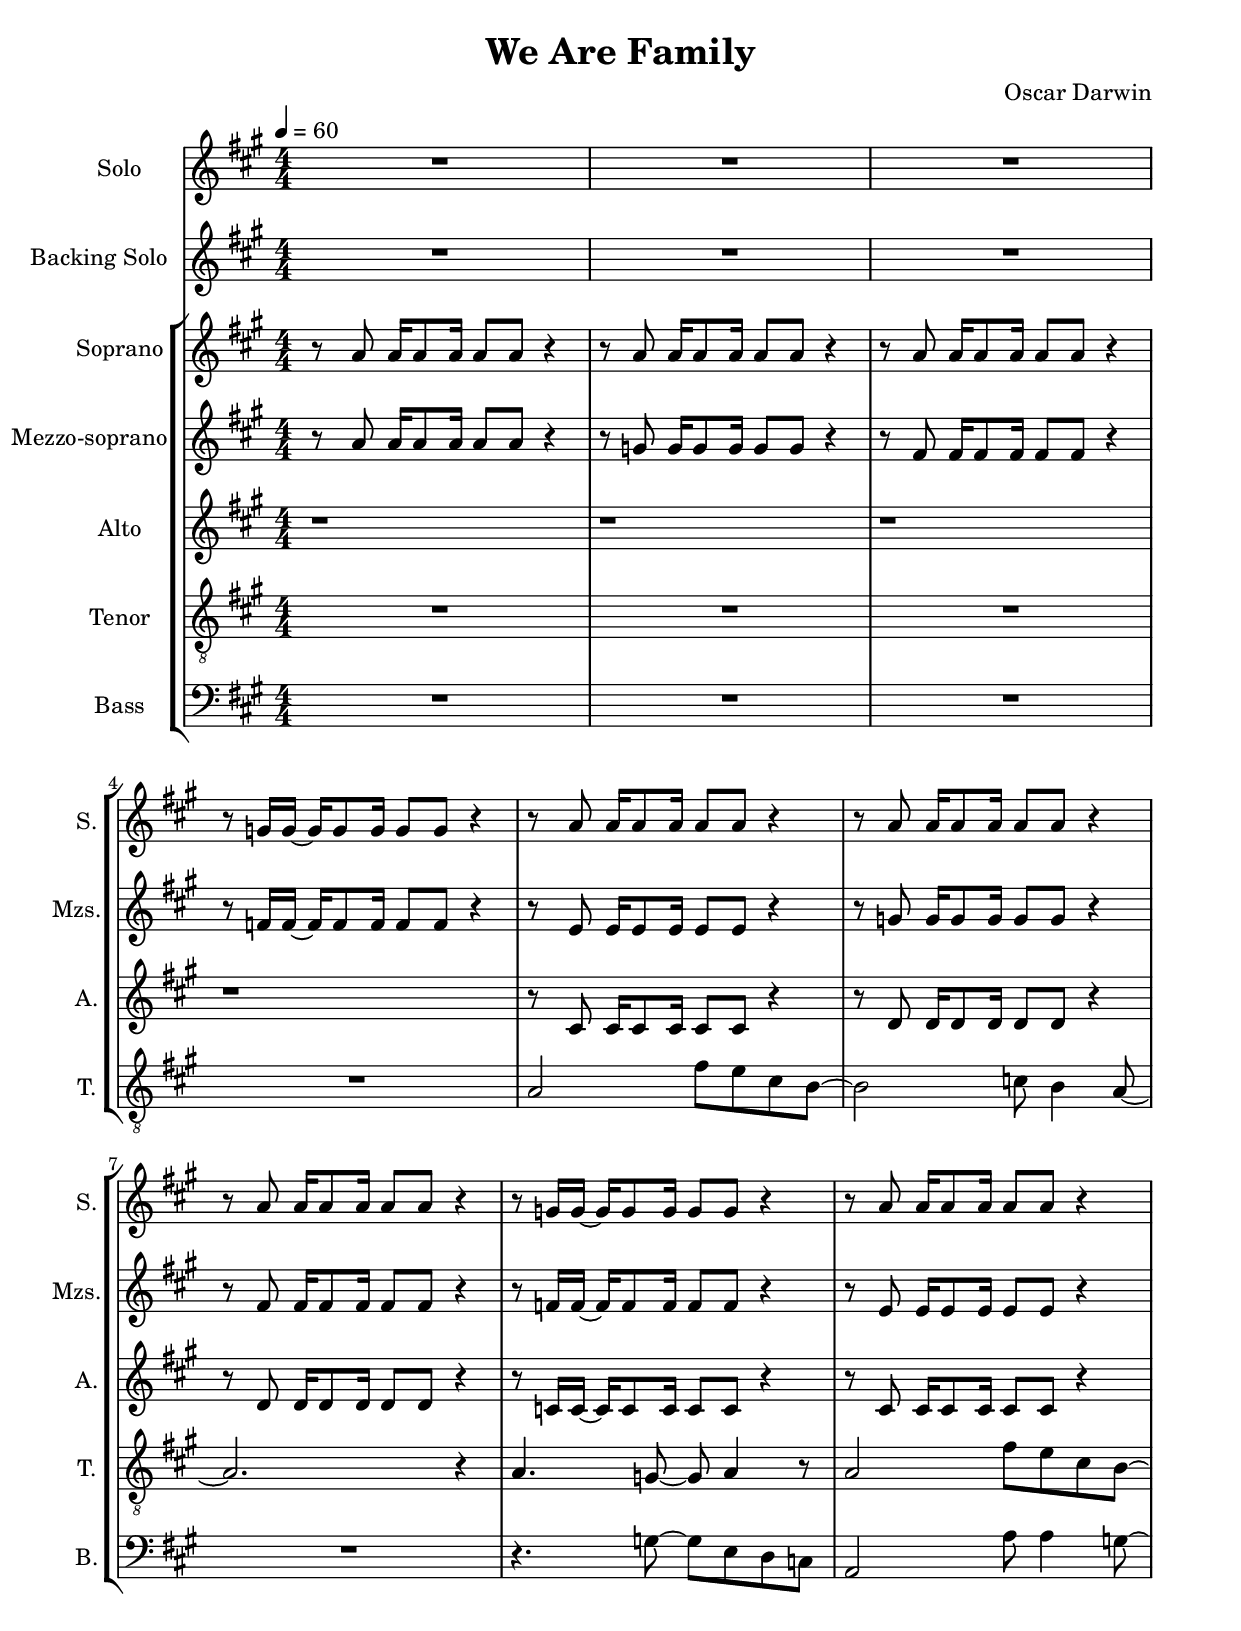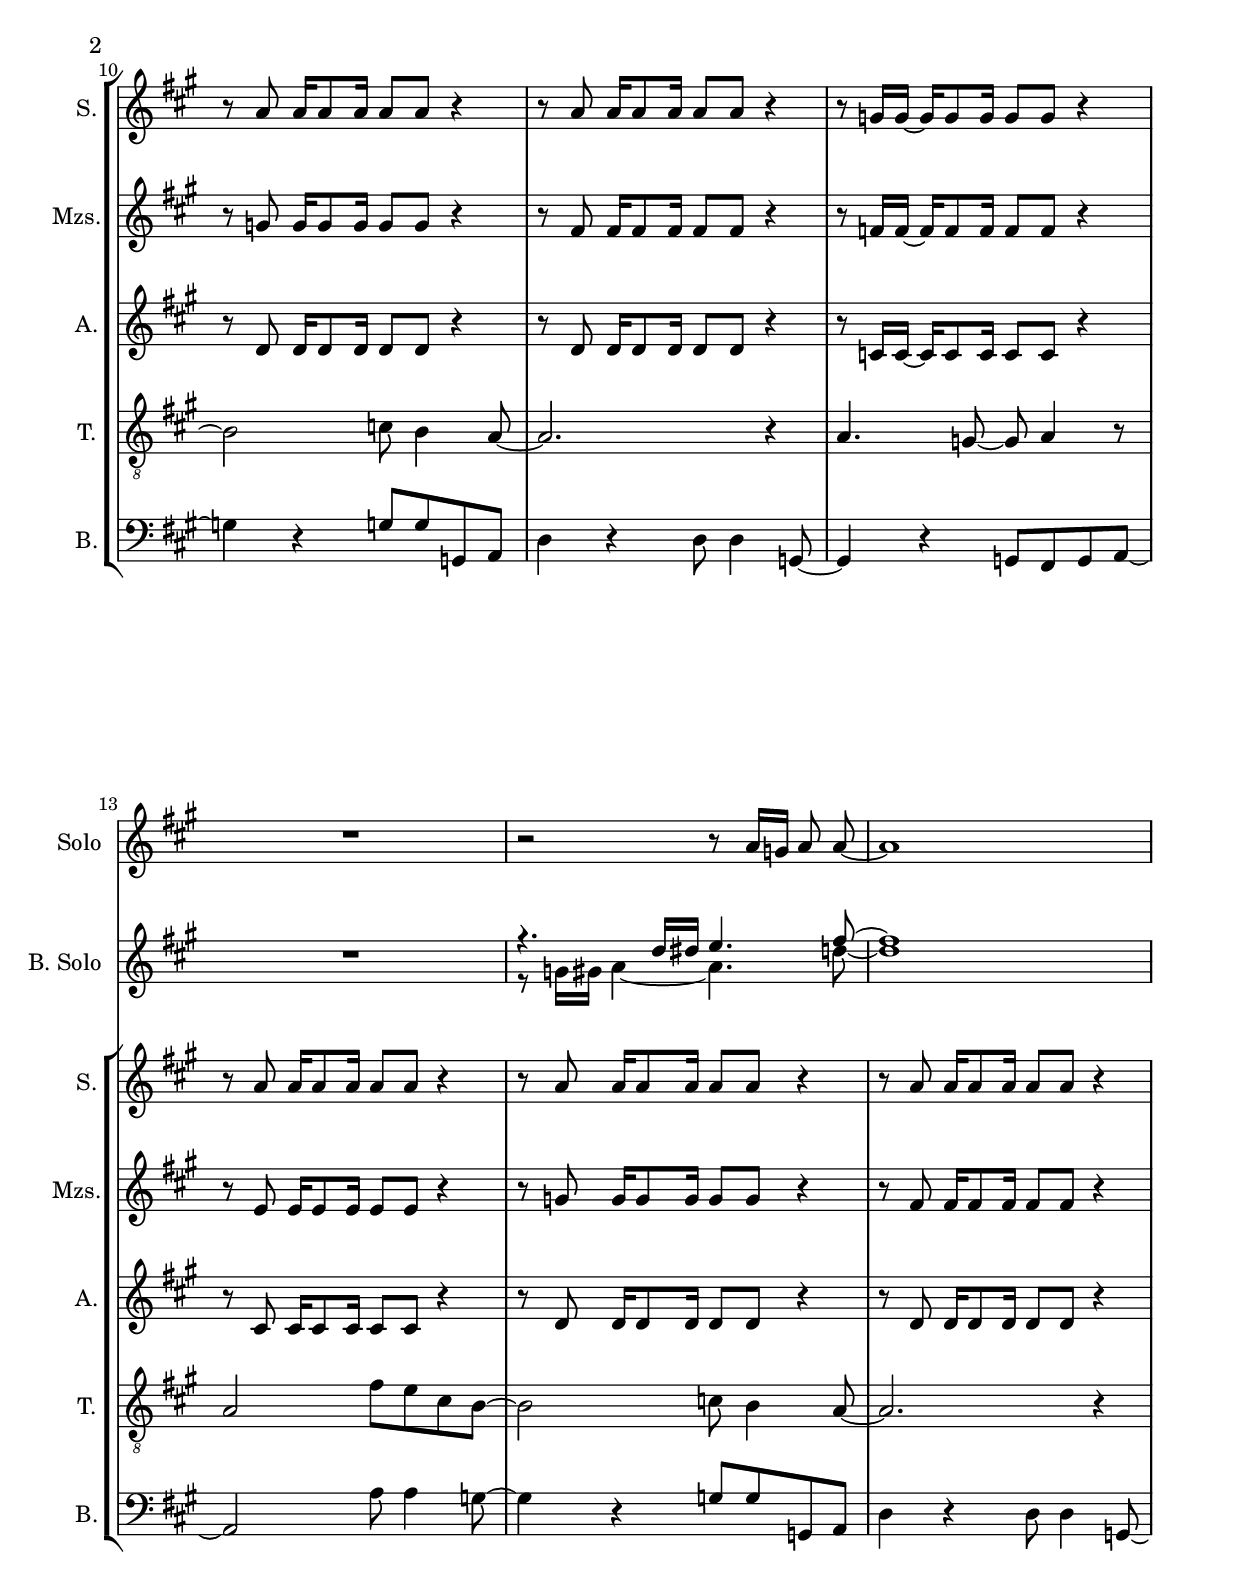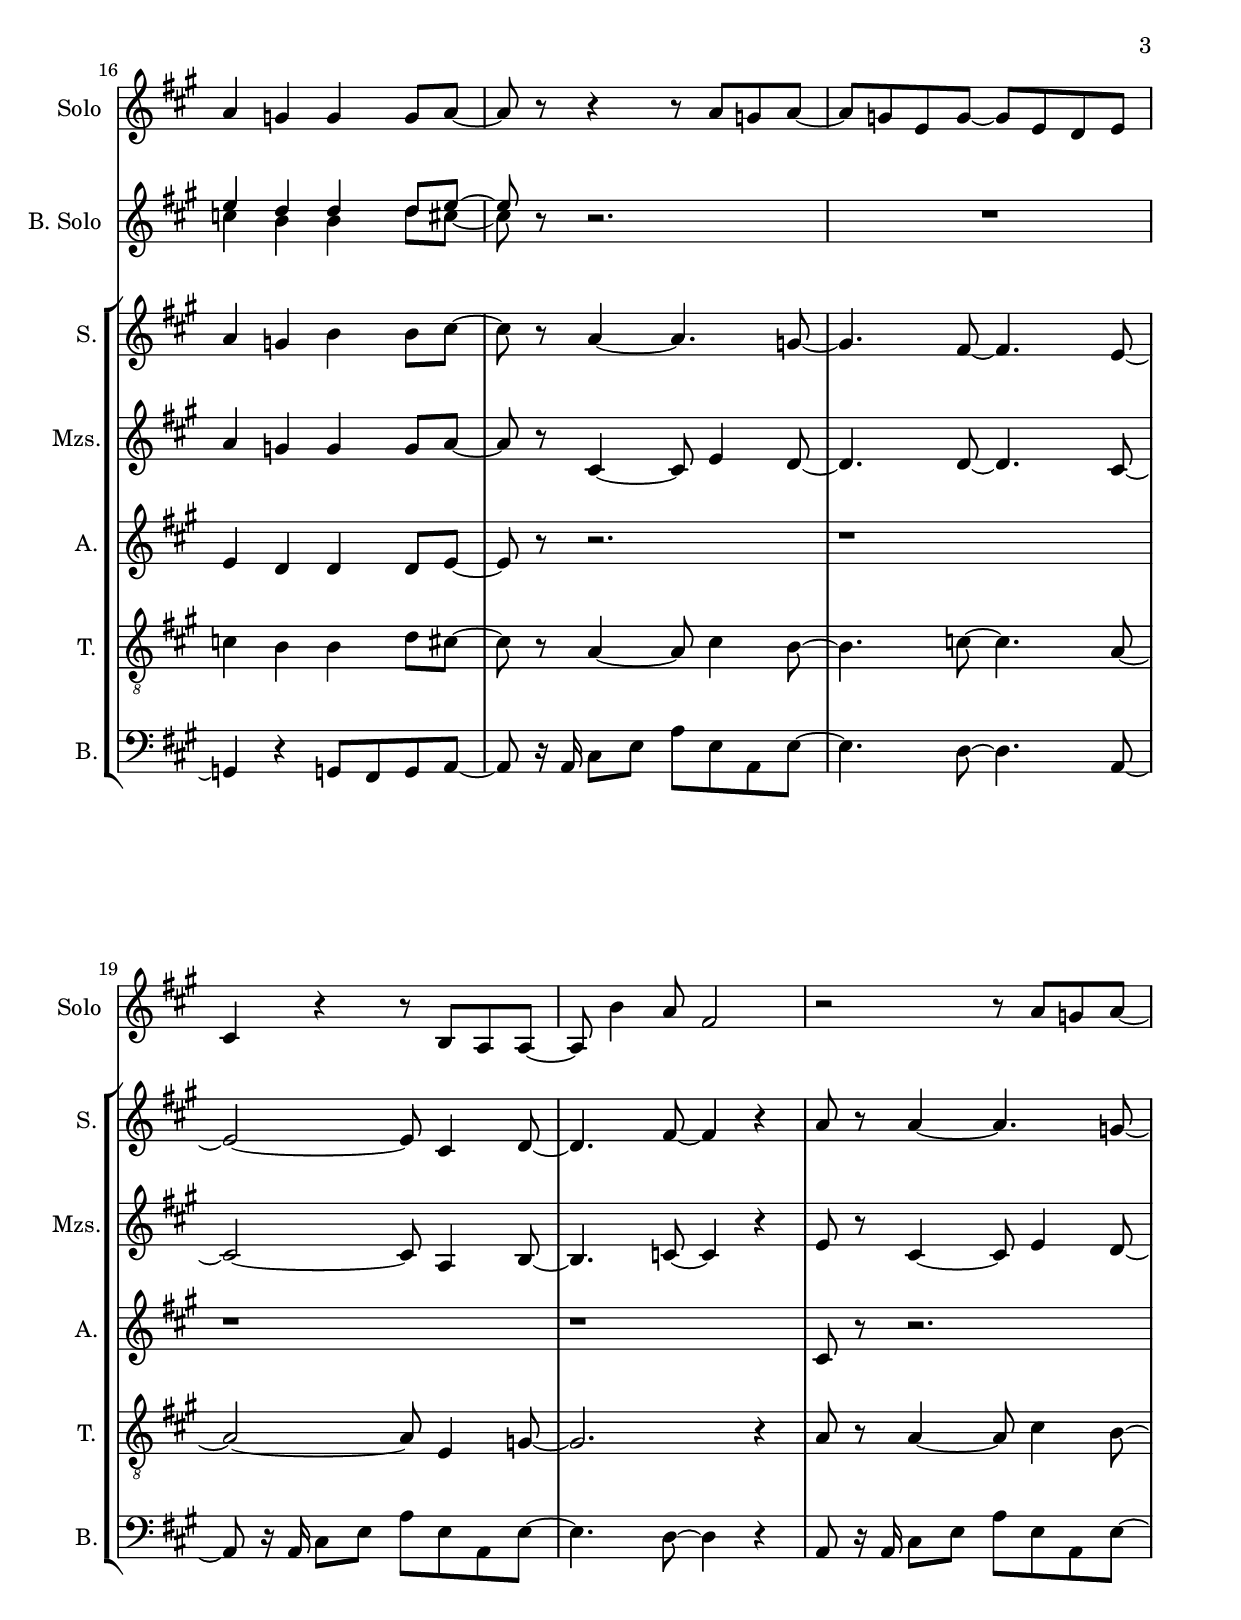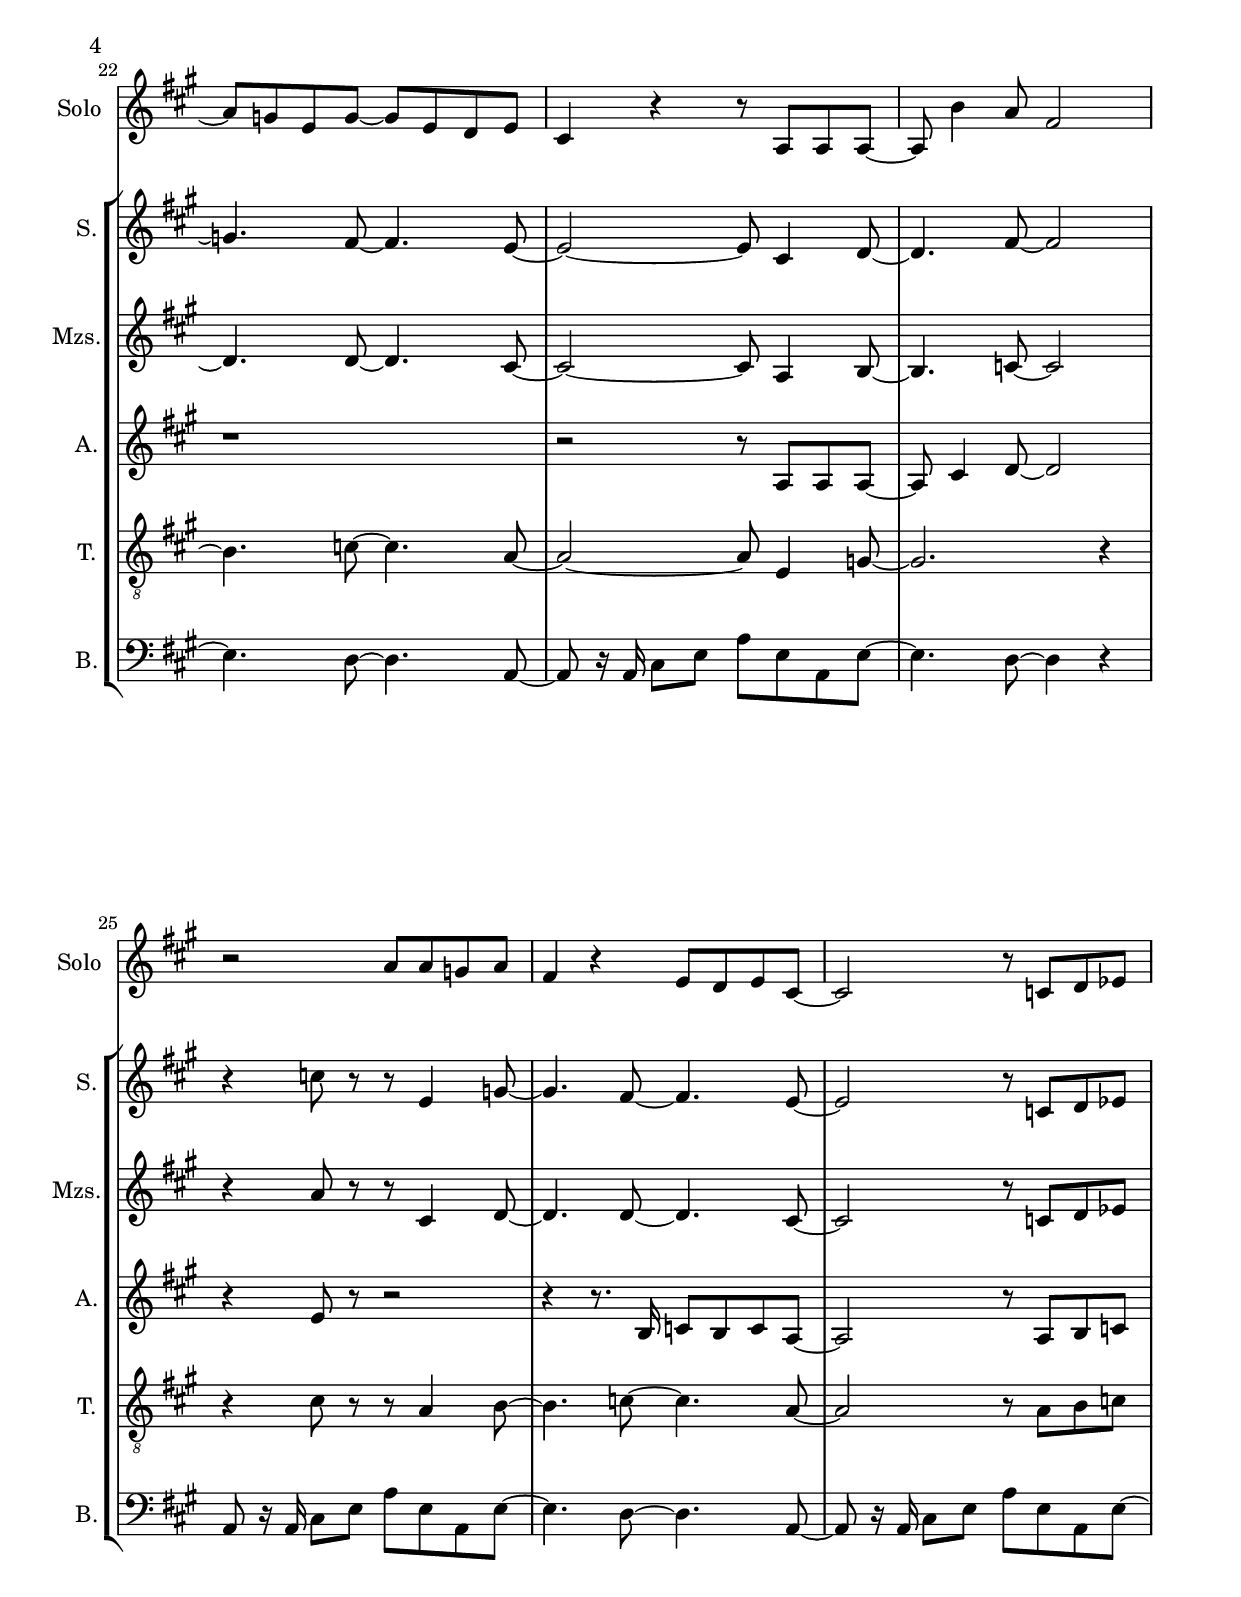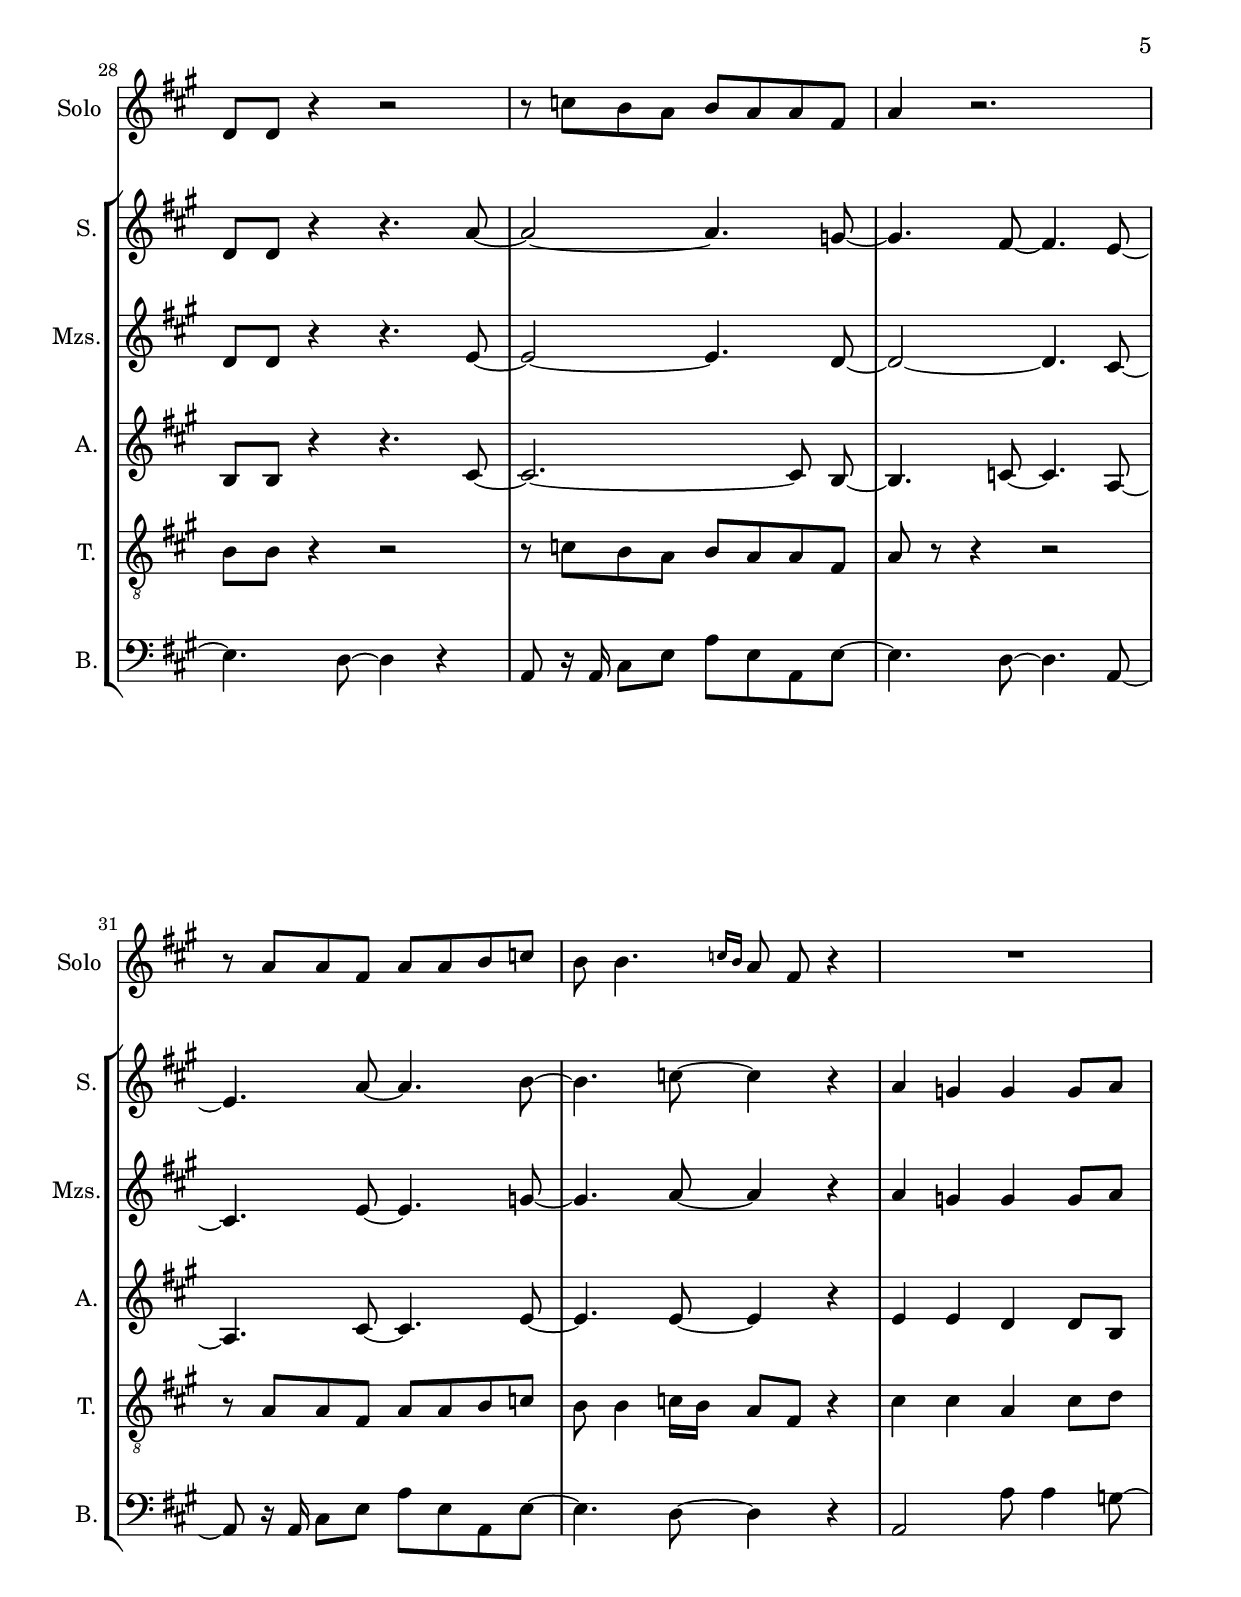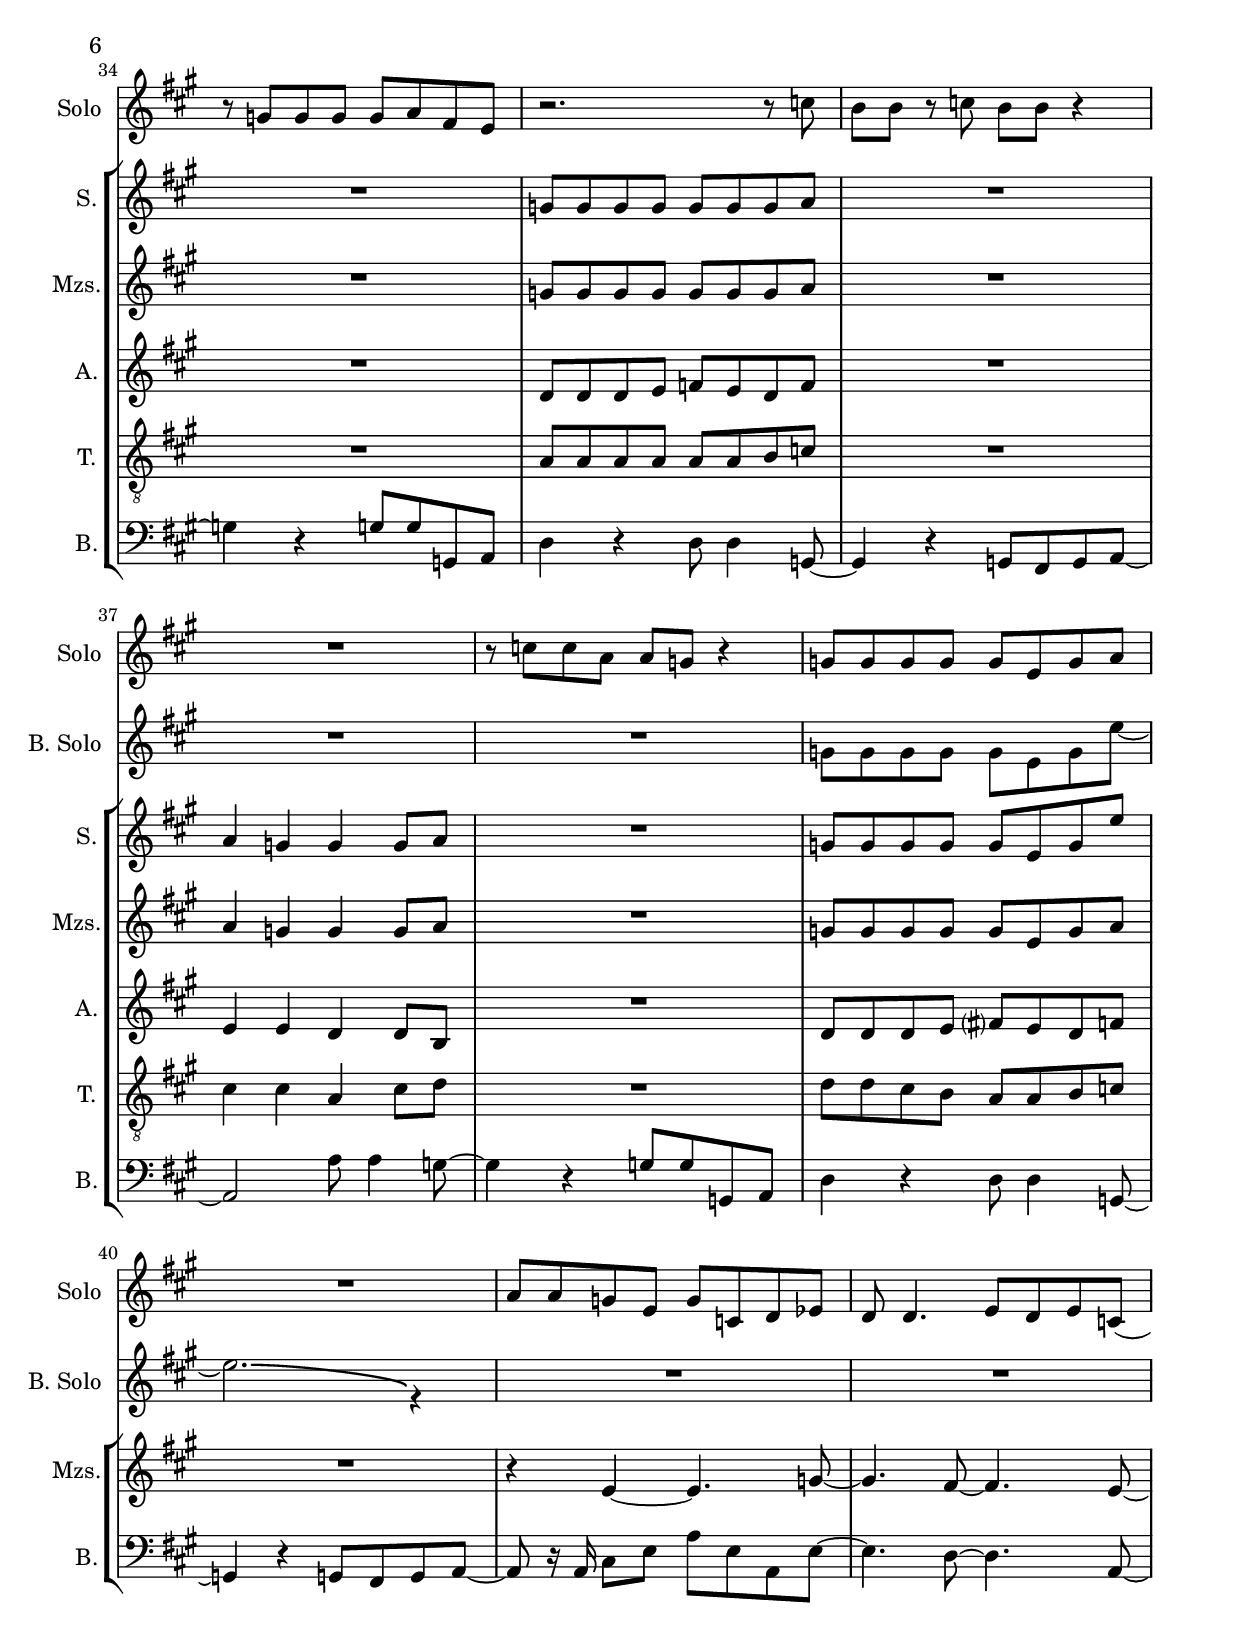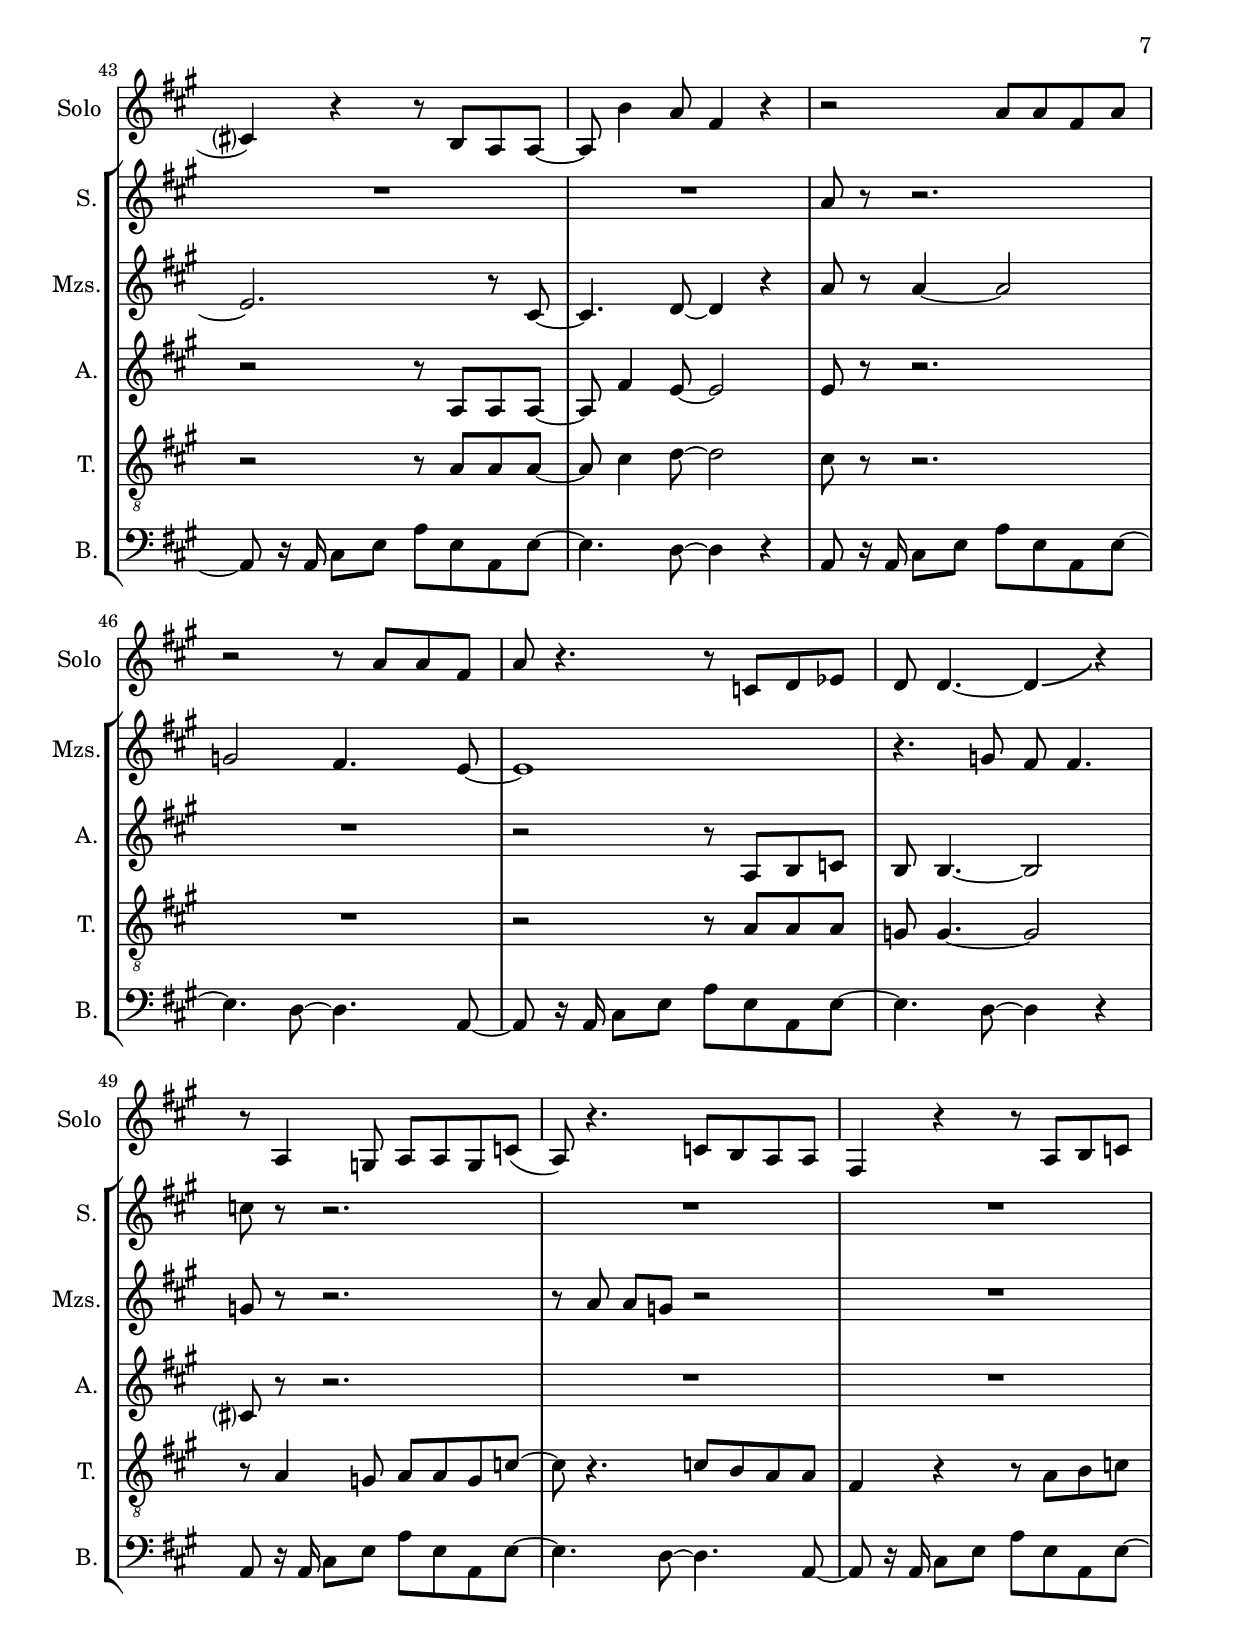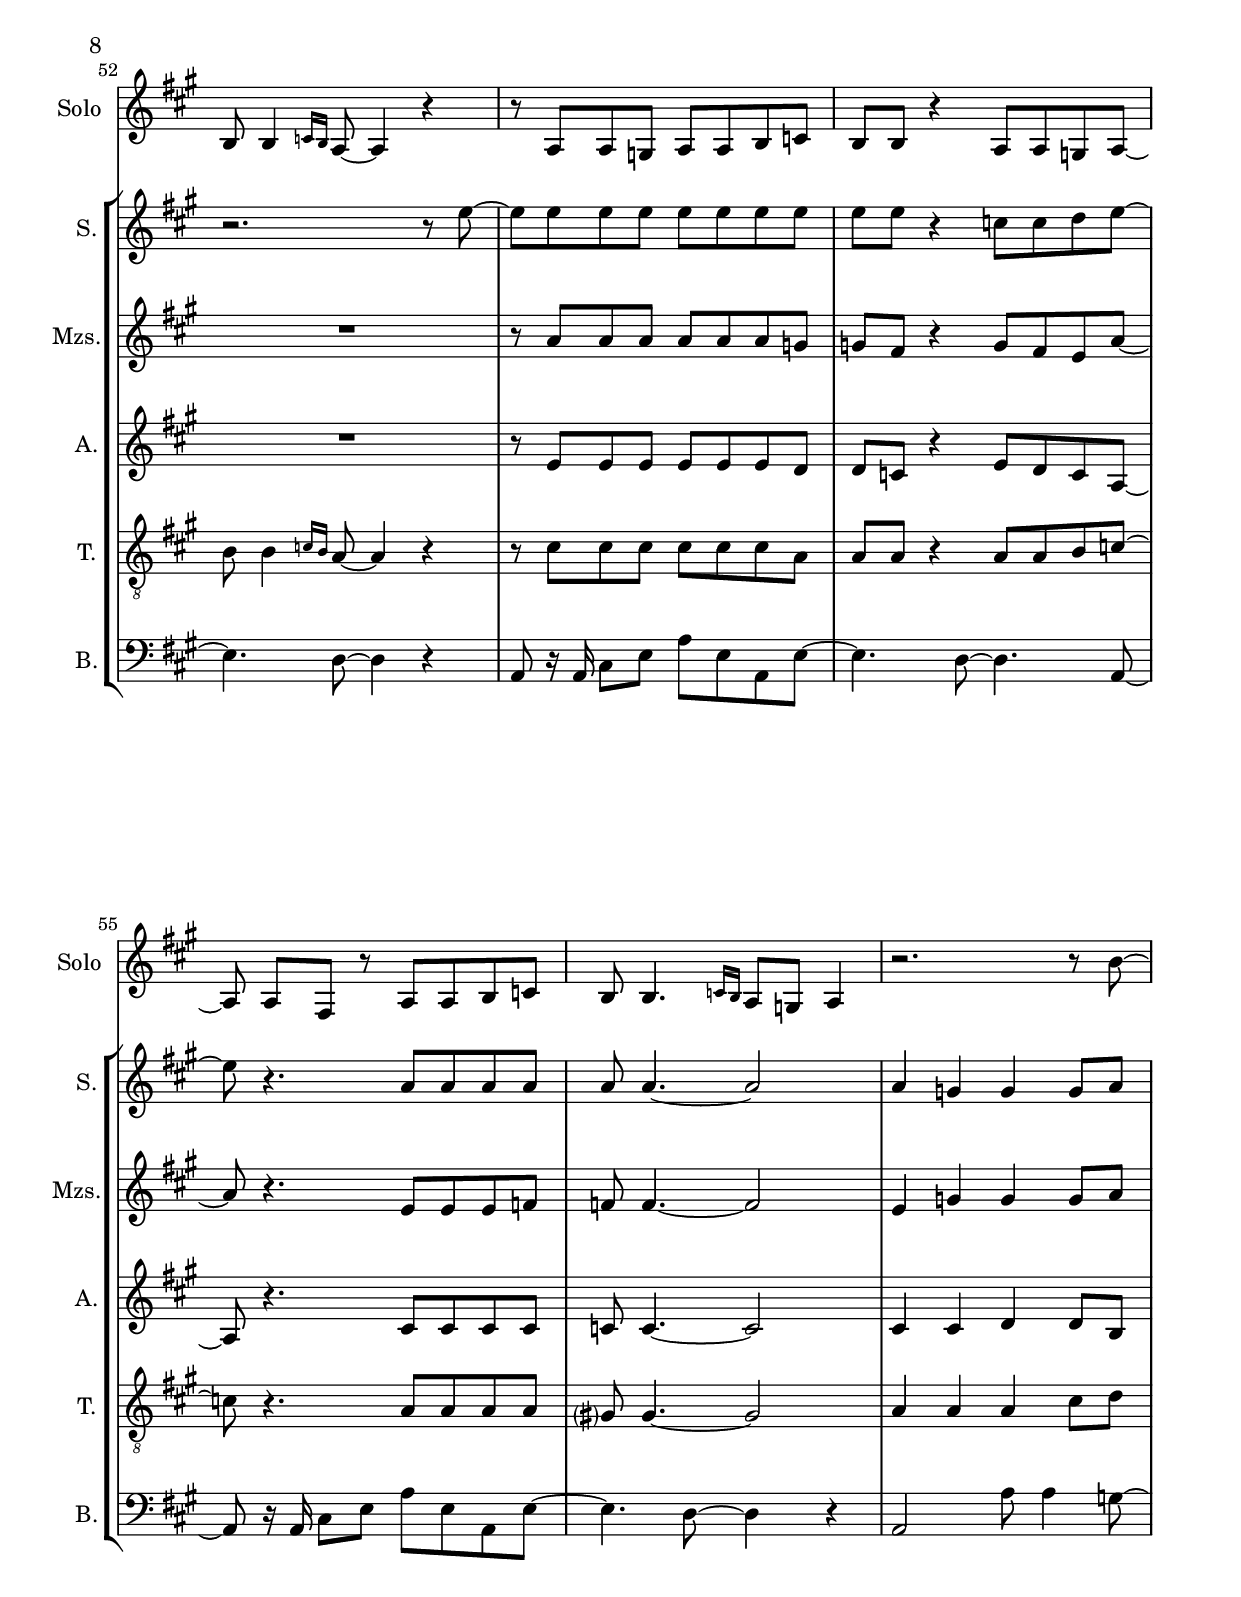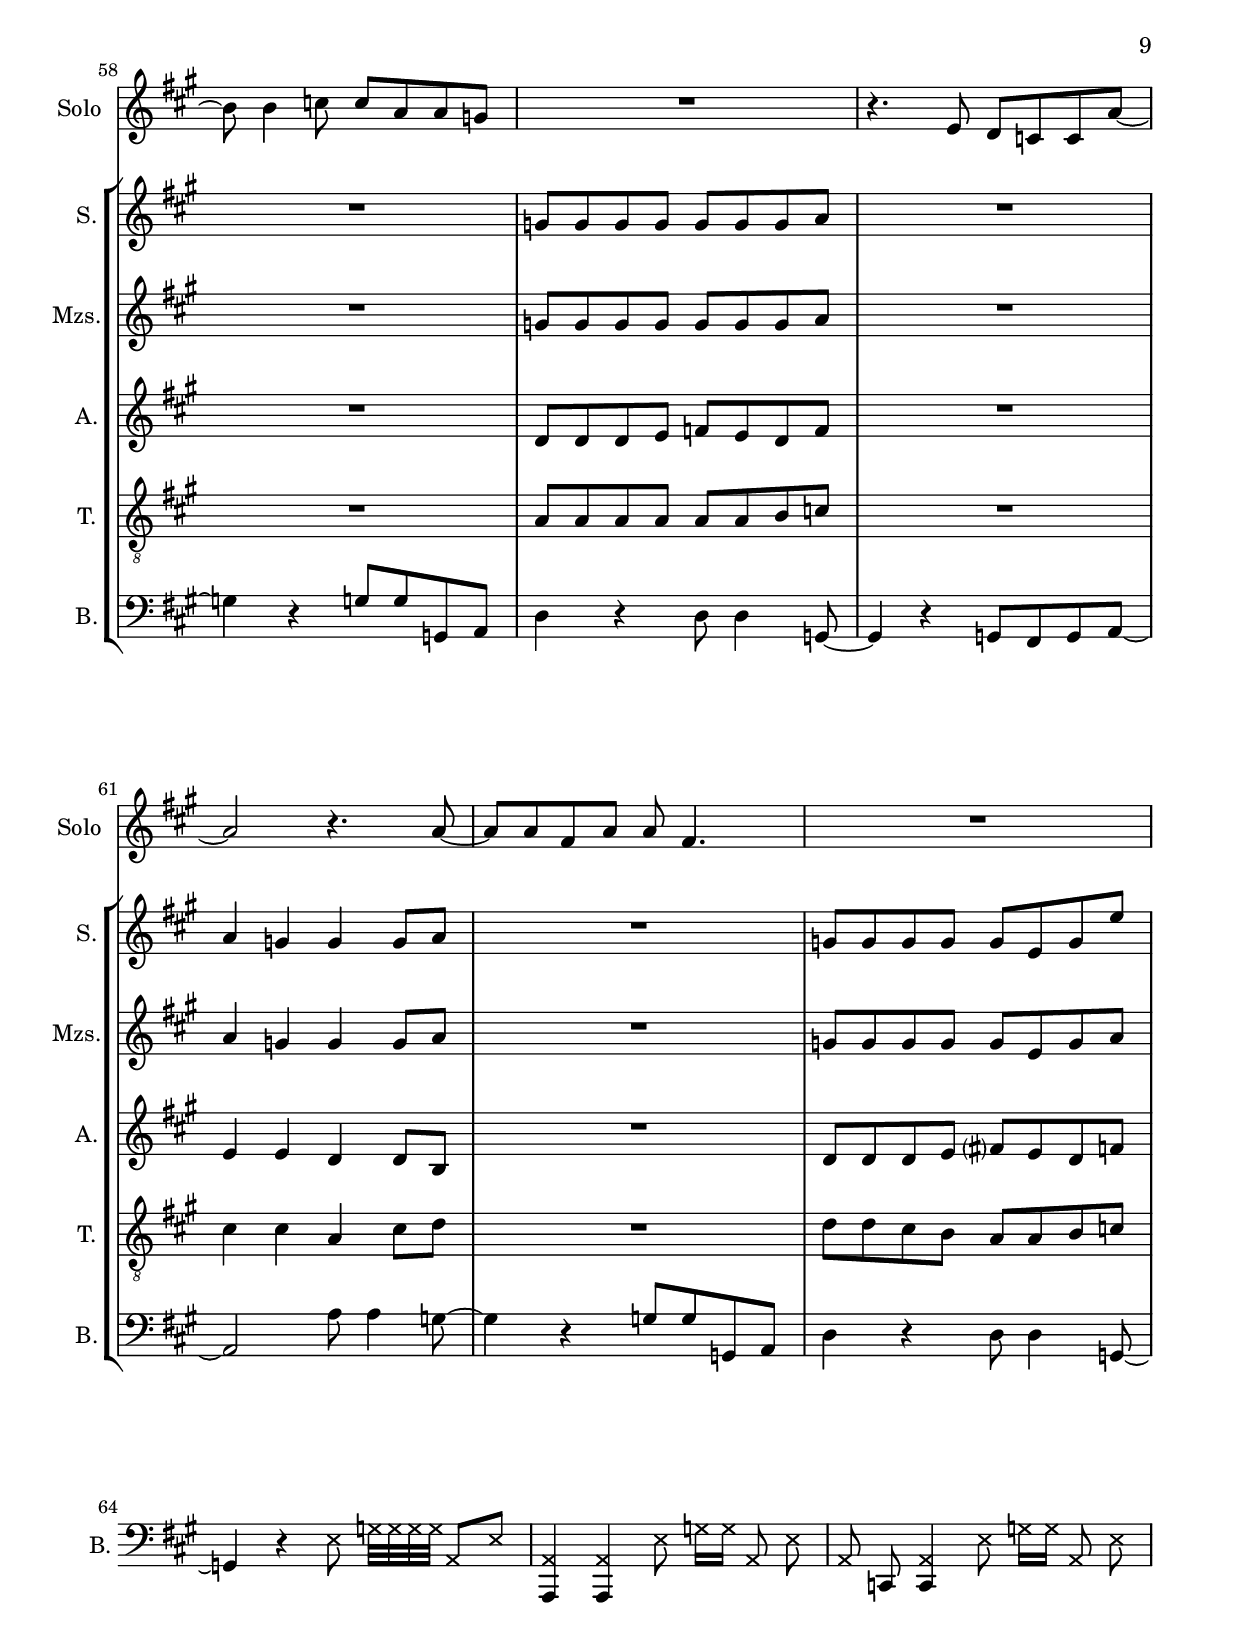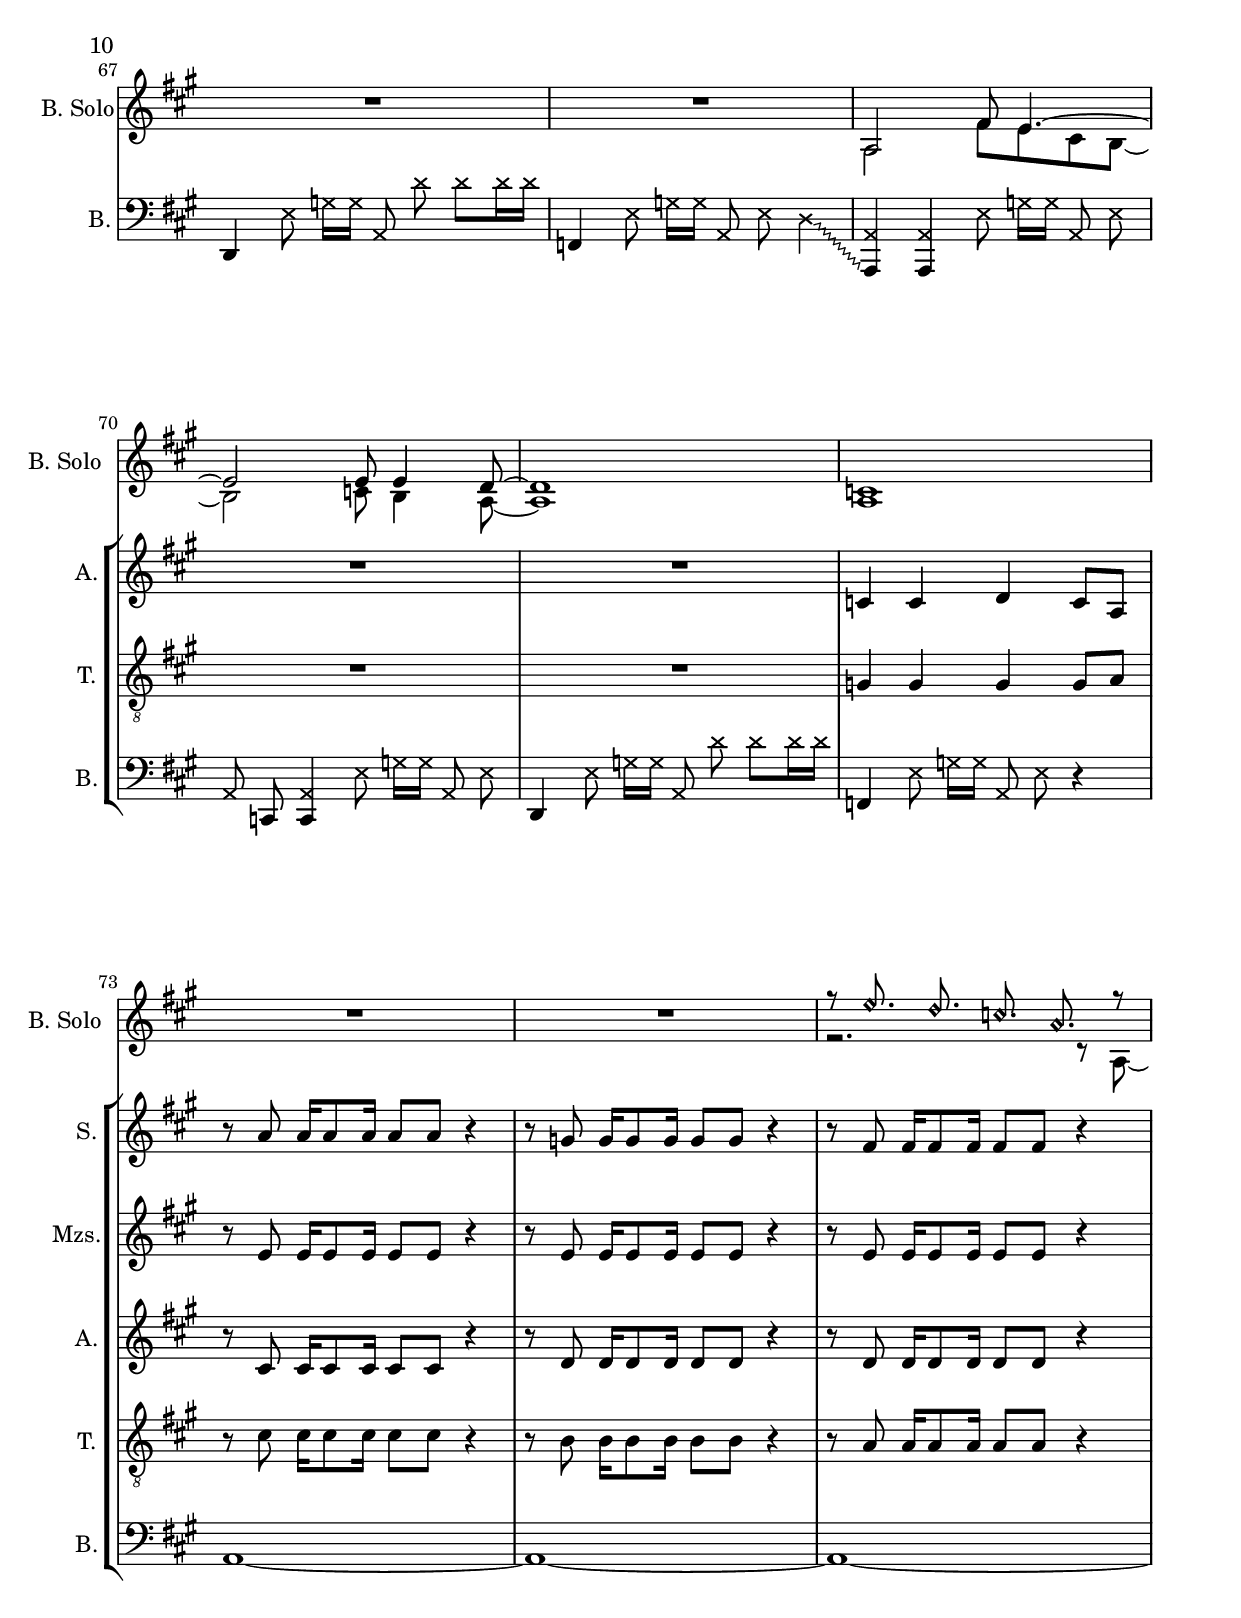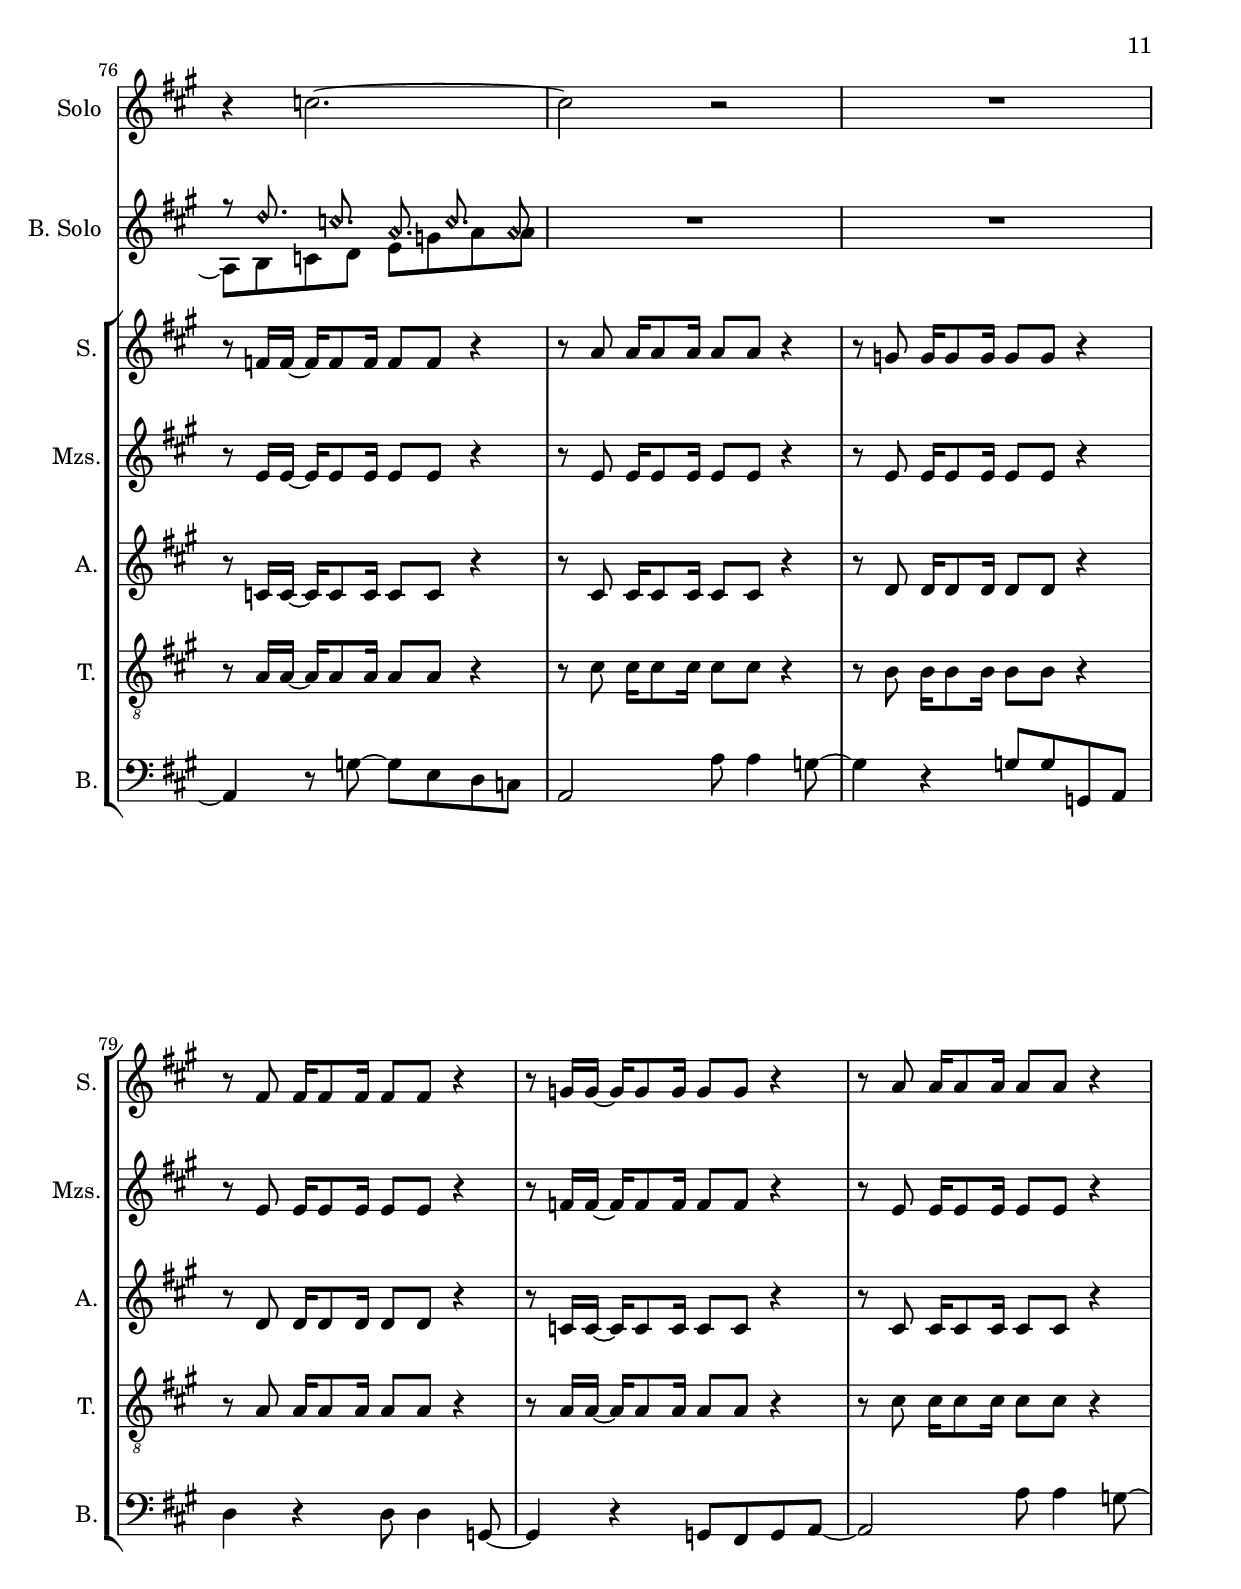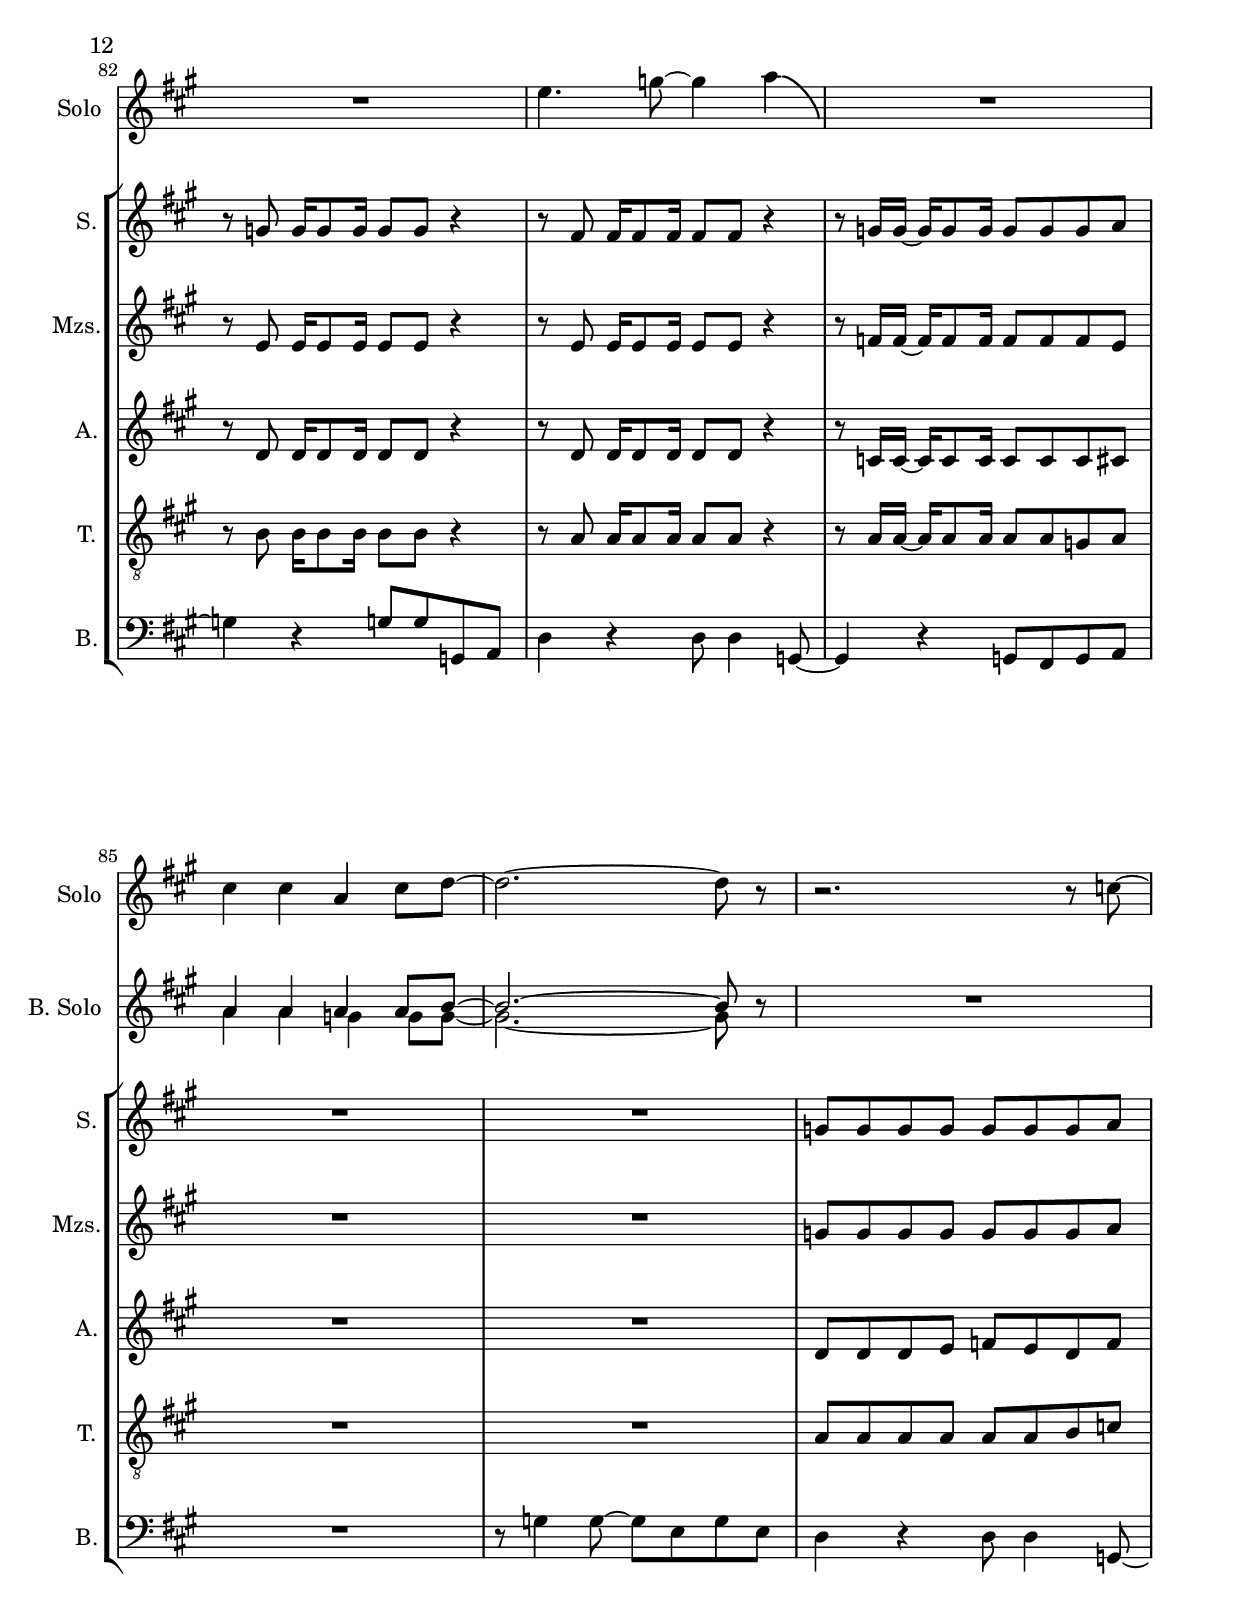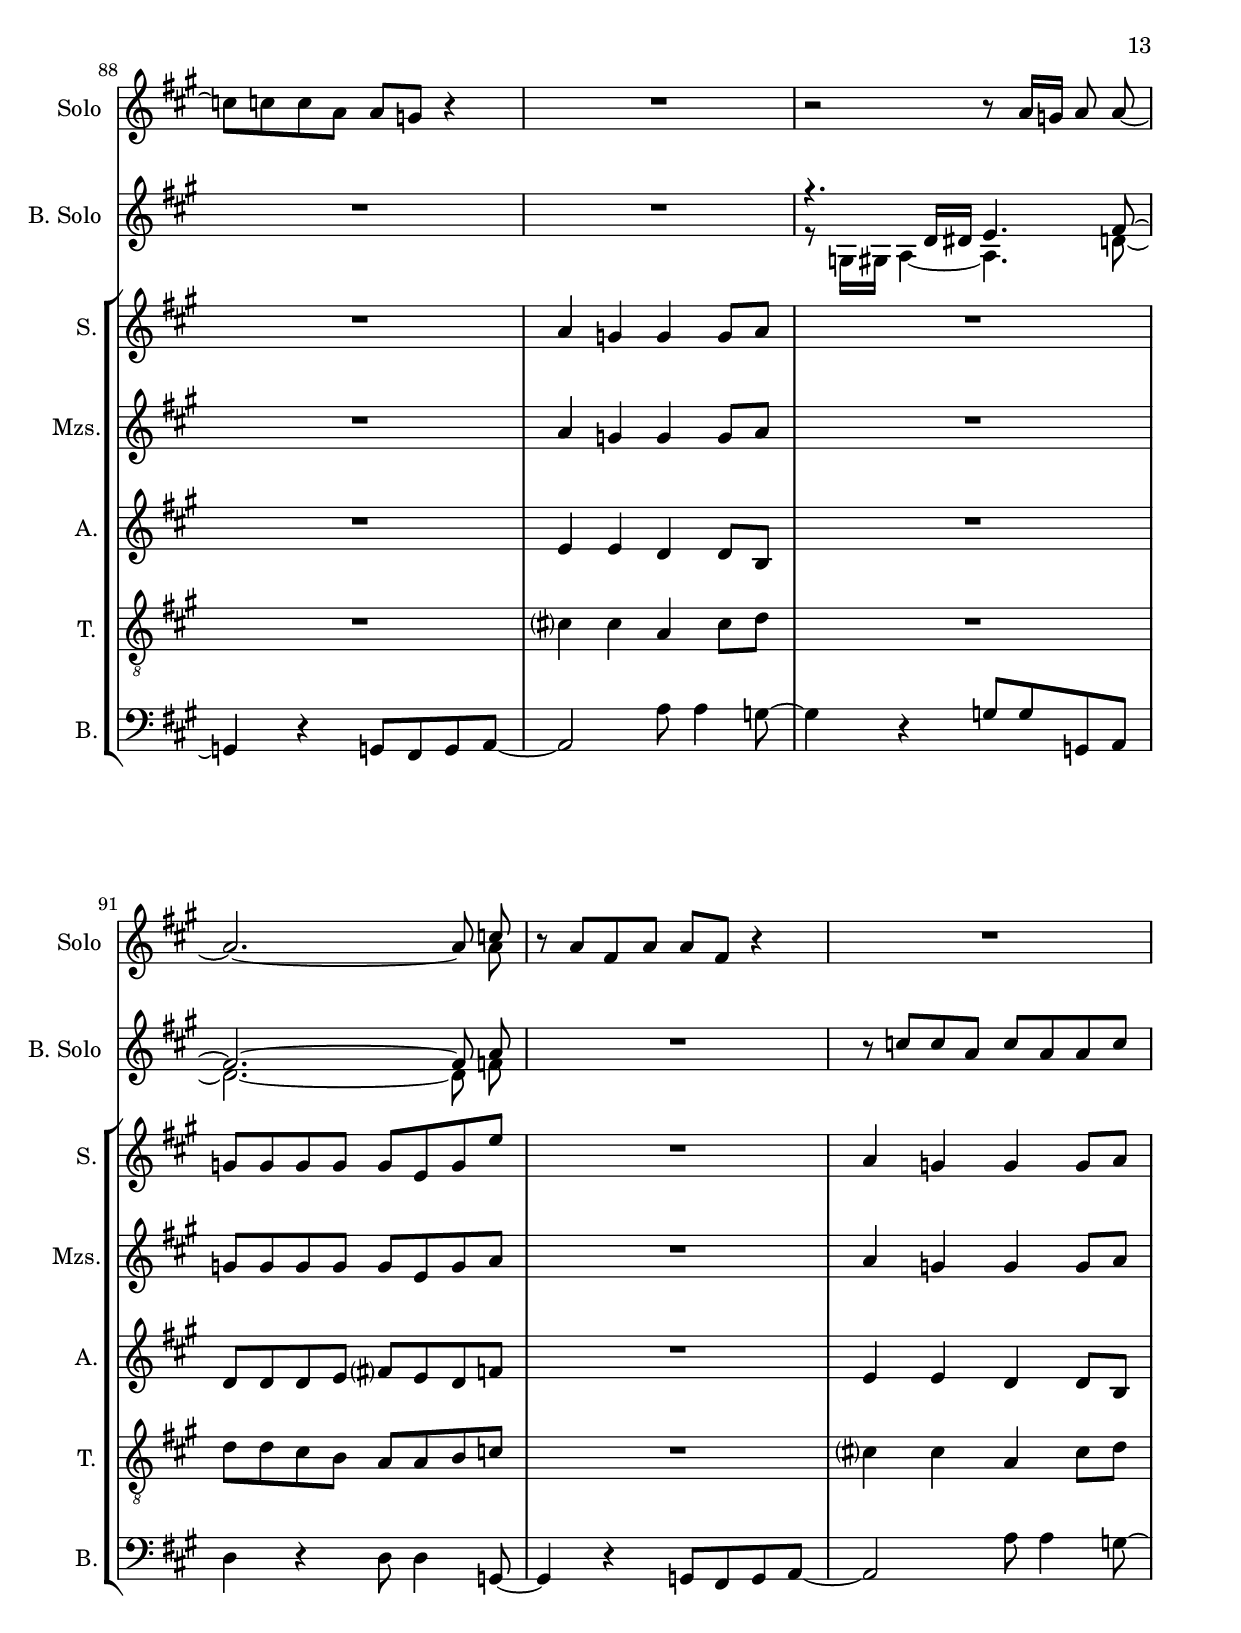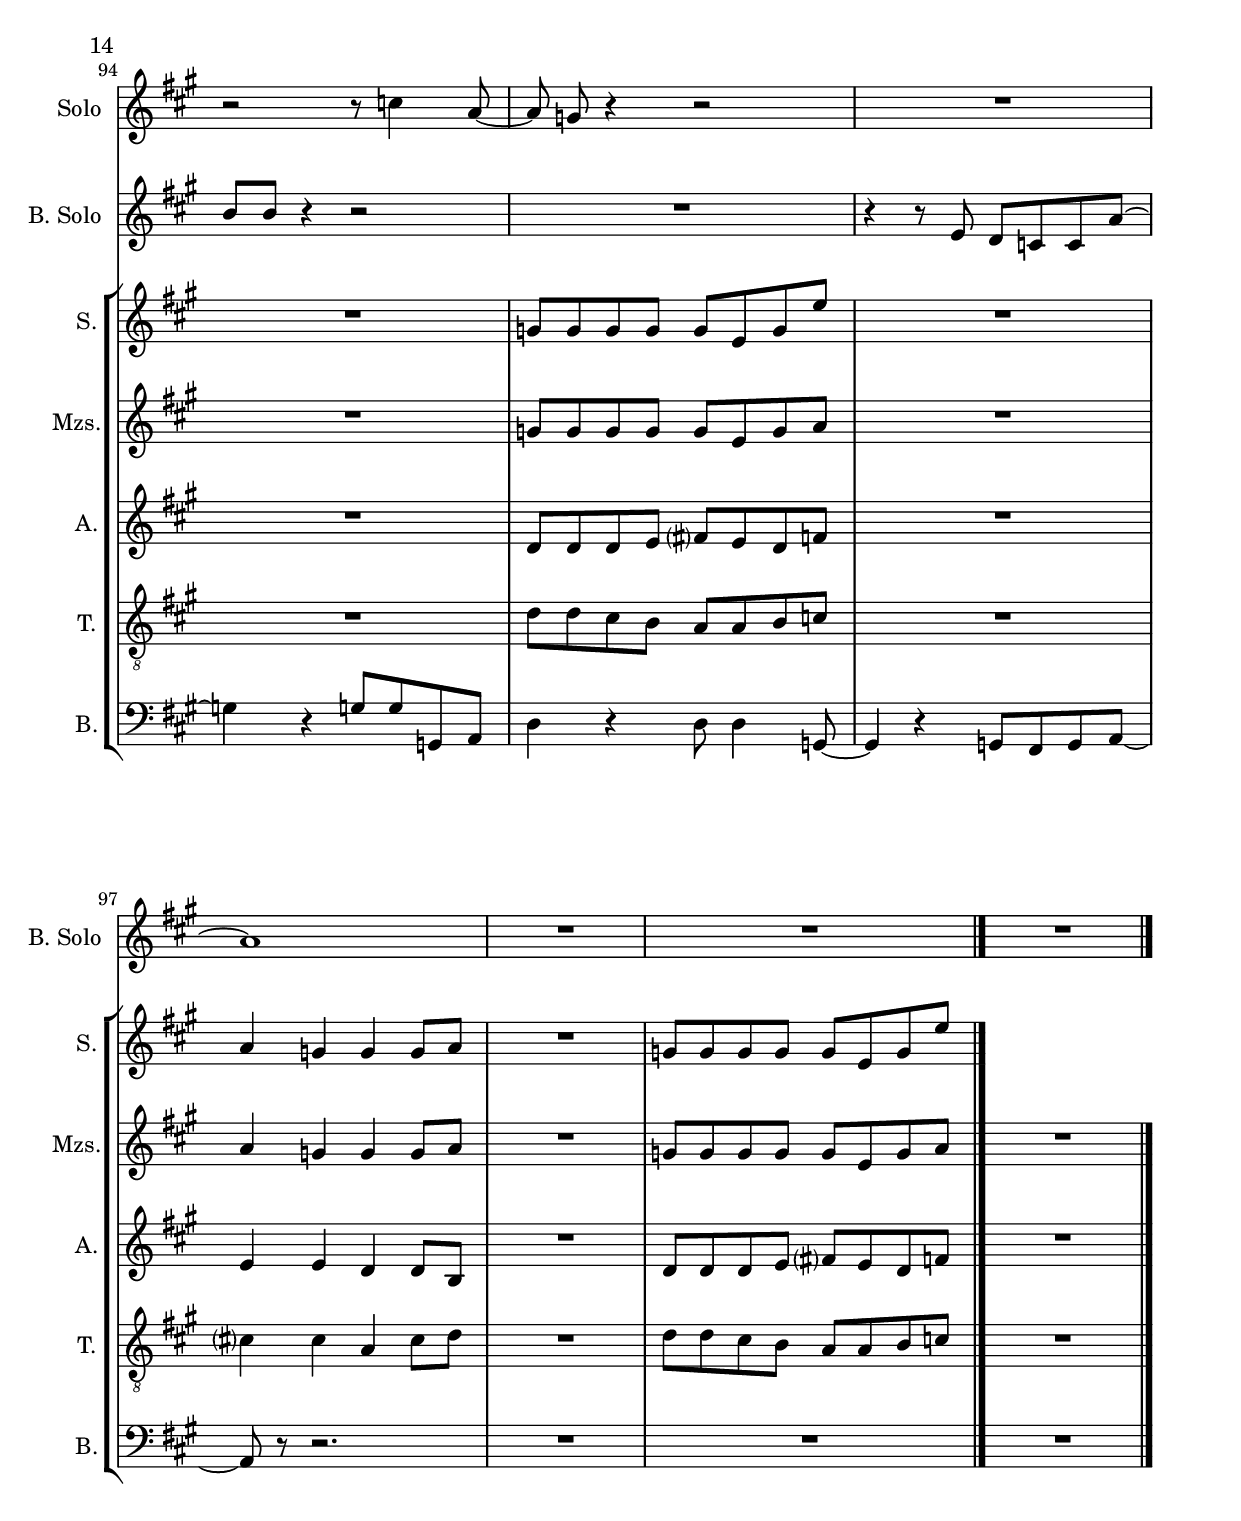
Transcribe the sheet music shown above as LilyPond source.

\version "2.24.4"
\pointAndClickOff

\header {
    title =  "We Are Family"
    composer =  "Oscar Darwin"
}

#(set-global-staff-size 19.997485714285716)
\paper {
    
    paper-width = 21.01\cm
    paper-height = 29.69\cm
    top-margin = 1.5\cm
    bottom-margin = 1.5\cm
    left-margin = 1.5\cm
    right-margin = 1.5\cm
    indent = 1.616153846153846\cm
    short-indent = 0.4972781065088757\cm
    }
\layout {
    \context { \Score
        skipBars = ##t
        autoBeaming = ##f
        }
    }


backingSoloAIntro = \relative a' {
  R1*13
  r8 g16 [gis] a4~a4. d8~
  d1
  c4 b b d8 [cis]~
  cis8 r8 r2.
}

backingSoloBIntro = \relative a' {
  R1*13
  r4. d16 [dis] e4. fis8~
  fis1
  e4 d d d8 [e]~
  e8 r8 r2.
}

backingSoloCIntro = \relative a' {
  R1*13
  r2 r8 a16 [g] a8 a8~
  a1
  a4 g g g8 [a8]~
}

sopranoIntro = \relative a' {
  r8 a8 a16 [a8 a16] a8 [a8] r4 
  r8 a8 a16 [a8 a16] a8 [a8] r4 
  r8 a8 a16 [a8 a16] a8 [a8] r4 
  r8 g16 [g16]~ g16 [g8 g16] g8 [g8] r4 
  r8 a8 a16 [a8 a16] a8 [a8] r4 
  r8 a8 a16 [a8 a16] a8 [a8] r4 
  r8 a8 a16 [a8 a16] a8 [a8] r4 
  r8 g16 [g16]~ g16 [g8 g16] g8 [g8] r4 
  r8 a8 a16 [a8 a16] a8 [a8] r4 
  r8 a8 a16 [a8 a16] a8 [a8] r4 
  r8 a8 a16 [a8 a16] a8 [a8] r4 
  r8 g16 [g16]~ g16 [g8 g16] g8 [g8] r4 
  r8 a8 a16 [a8 a16] a8 [a8] r4 
  r8 a8 a16 [a8 a16] a8 [a8] r4 
  r8 a8 a16 [a8 a16] a8 [a8] r4 
  a4 g4 b4 b8 [cis8]~
}

mezzoIntro = \relative a' {
  r8 a8 a16 [a8 a16] a8 [a8] r4 
  r8 g8 g16 [g8 g16] g8 [g8] r4 
  r8 fis8 fis16 [fis8 fis16] fis8 [fis8] r4 
  r8 f16 [f16]~ f16 [f8 f16] f8 [f8] r4 
  r8 e8 e16 [e8 e16] e8 [e8] r4 
  r8 g8 g16 [g8 g16] g8 [g8] r4 
  r8 fis8 fis16 [fis8 fis16] fis8 [fis8] r4 
  r8 f16 [f16]~ f16 [f8 f16] f8 [f8] r4 
  r8 e8 e16 [e8 e16] e8 [e8] r4 
  r8 g8 g16 [g8 g16] g8 [g8] r4 
  r8 fis8 fis16 [fis8 fis16] fis8 [fis8] r4 
  r8 f16 [f16]~ f16 [f8 f16] f8 [f8] r4 
  r8 e8 e16 [e8 e16] e8 [e8] r4 
  r8 g8 g16 [g8 g16] g8 [g8] r4 
  r8 fis8 fis16 [fis8 fis16] fis8 [fis8] r4 
  a4 g4 g4 g8 [a8]~
}

altoIntro = \relative a {
  r1
  r
  r
  r
  r8 cis8 cis16 [cis8 cis16] cis8 [cis8] r4 
  r8 d8 d16 [d8 d16] d8 [d8] r4 
  r8 d8 d16 [d8 d16] d8 [d8] r4 
  r8 c16 [c16]~ c16 [c8 c16] c8 [c8] r4 
  r8 cis8 cis16 [cis8 cis16] cis8 [cis8] r4 
  r8 d8 d16 [d8 d16] d8 [d8] r4 
  r8 d8 d16 [d8 d16] d8 [d8] r4 
  r8 c16 [c16]~ c16 [c8 c16] c8 [c8] r4 
  r8 cis8 cis16 [cis8 cis16] cis8 [cis8] r4 
  r8 d8 d16 [d8 d16] d8 [d8] r4 
  r8 d8 d16 [d8 d16] d8 [d8] r4 
  e4 d4 d4 d8 [e8]~
}

tenorIntro = \relative a {
  R1*4

  a2 fis'8 [e cis b]~
  b2 c8 b4 a8~
  a2. r4
  a4. g8~g8 a4 r8

  a2 fis'8 [e cis b]~
  b2 c8 b4 a8~
  a2. r4
  a4. g8~g8 a4 r8

  a2 fis'8 [e cis b]~
  b2 c8 b4 a8~
  a2. r4
  c4 b4 b4 d8 [cis8]~
}

bassIntro = \relative a {
  R1*7
  r4. g8~g [e d c]

  a2 a'8 a4 g8~
  g4 r g8 [g g, a]
  d4 r d8 d4 g,8~
  g4 r g8 [fis g a]~

  a2 a'8 a4 g8~
  g4 r g8 [g g, a]
  d4 r d8 d4 g,8~
  g4 r g8 [fis g a]~
}

soloVerseOne = \relative a' {
  a8 r8 r4 r8 a [g a]~
  a [g e g]~g [e d e]
  cis4 r4 r8 b [a a]~
  a8 b'4 a8 fis2

  r2 r8 a [g a]~
  a [g e g]~g [e d e]
  cis4 r4 r8 a [a a]~
  a8 b'4 a8 fis2

  r2 a8 [a g a]
  fis4 r4 e8 [d e cis]~
  cis2 r8 c [d es]
  d [d] r4 r2

  r8 c' [b a] b [a a fis]
  a4 r2.
  r8 a8 [a fis] a [a b c]
  b b4. \grace { c16 [b]} a8 fis r4 
}

sopranoVerseOne = \relative a' {
  cis8 r8 a4~a4. g8~
  g4. fis8~fis4. e8~
  e2~e8 cis4 d8~
  d4. fis8~fis4 r4

  a8 r8 a4~a4. g8~
  g4. fis8~fis4. e8~
  e2~e8 cis4 d8~
  d4. fis8~fis2

  r4 c'8 r8 r8 e,4 g8~
  g4. fis8~fis4. e8~
  e2 r8 c [d es]
  d8 [d] r4 r4. a'8~
 
  a2~a4. g8~
  g4. fis8~fis4. e8~
  e4. a8~a4. b8~
  b4. c8~c4 r4
}

mezzoVerseOne = \relative a' {
  a8 r8 cis,4~cis8 e4 d8~
  d4. d8~d4. cis8~
  cis2~cis8 a4 b8~
  b4. c8~c4 r4

  e8 r8 cis4~cis8 e4 d8~
  d4. d8~d4. cis8~
  cis2~cis8 a4 b8~
  b4. c8~c2

  r4 a'8 r8 r8 cis,4 d8~
  d4. d8~d4. cis8~
  cis2 r8 c [d es]
  d8 [d] r4 r4. e8~

  e2~e4. d8~
  d2~d4. cis8~
  cis4. e8~e4. g8~
  g4. a8~a4 r4
}

altoVerseOne = \relative a' {
  e8 r8 r2.
  r1
  r
  r
  
  cis8 r8 r2.
  r1
  r2 r8 a8 [a a]~
  a cis4 d8~d2

  r4 e8 r8 r2
  r4 r8. b16 c8 [b c a]~
  a2 r8 a [b c]
  b [b] r4 r4. cis8~

  cis2.~cis8 b8~
  b4. c8~c4. a8~
  a4. cis8~cis4. e8~
  e4. e8~e4 r4
}

tenorVerseOne = \relative a {
  cis8 r8 a4~a8 cis4 b8~
  b4. c8~c4. a8~
  a2~a8 e4 g8~
  g2. r4

  a8 r8 a4~a8 cis4 b8~
  b4. c8~c4. a8~
  a2~a8 e4 g8~
  g2. r4


  r4 cis8 r8 r8 a4 b8~
  b4. c8~c4. a8~
  a2 r8 a [b c]
  b [b] r4 r2 

  r8 c [b a] b [a a fis]
  a r8 r4 r2
  r8 a [a fis] a [a b c]
  b b4 c16 [b] a8 [fis] r4
}

bassVerseOne = \relative a, {
  a8 r16 a cis8 [e] a [e a, e']~
  e4. d8~d4. a8~
  a8 r16 a cis8 [e] a [e a, e']~
  e4. d8~d4 r4

  a8 r16 a cis8 [e] a [e a, e']~
  e4. d8~d4. a8~
  a8 r16 a cis8 [e] a [e a, e']~
  e4. d8~d4 r4

  a8 r16 a cis8 [e] a [e a, e']~
  e4. d8~d4. a8~
  a8 r16 a cis8 [e] a [e a, e']~
  e4. d8~d4 r4

  a8 r16 a cis8 [e] a [e a, e']~
  e4. d8~d4. a8~
  a8 r16 a cis8 [e] a [e a, e']~
  e4. d8~d4 r4
}

soloChorusOne = \relative a' {
  R1
  r8 g [g g] g [a fis e]
  r2. r8 c'8
  b [b] r c b [b] r4
  R1
  r8 c [c a] a [g] r4
  g8 [g g g] g [e g a]
  R1
}

backingSoloAChorusOne = \relative a' {
  R1*6
  g8 [g g g] g [e g e']~
  e2. -\bendAfter #-4.0 r4
}

sopranoChorusOne = \relative a' {
  a4 g g g8 [a8]
  R1
  g8 [g g g] g [g g a]
  R1

  a4 g g g8 [a8]
  R1
  g8 [g g g] g [e g e']
  R1
}

mezzoChorusOne = \relative a' {
  a4 g g g8 [a8]
  R1
  g8 [g g g] g [g g a]
  R1

  a4 g g g8 [a8]
  R1
  g8 [g g g] g [e g a]
  R1
}

altoChorusOne = \relative a' {
  e4 e d d8 [b8]
  R1
  d8 [d d e] f [e d f]
  R1

  e4 e d d8 [b8]
  R1
  d8 [d d e] fis? [e d f]
  R1
}

tenorChorusOne = \relative a {
  cis4 cis a cis8 [d8]
  R1
  a8 [a a a] a [a b c]
  R1

  cis4 cis a cis8 [d8]
  R1
  d8 [d cis b] a [a b c]
  R1
}

bassChorusOne = \relative a, {
  a2 a'8 a4 g8~
  g4 r g8 [g g, a]
  d4 r d8 d4 g,8~
  g4 r g8 [fis g a]~

  a2 a'8 a4 g8~
  g4 r g8 [g g, a]
  d4 r d8 d4 g,8~
  g4 r g8 [fis g a]~
}

soloVerseTwo = \relative a' {
  a8 [a g e] g [c, d es]
  d d4. e8 [d e c](
  cis?4) r r8 b [a a]~
  a b'4 a8 fis4 r4

  r2 a8 [a fis a]
  r2 r8 a [ a fis]
  a8 r4. r8 c, [d es]
  \override Score.SpacingSpanner.shortest-duration-space = #4.0
  d d4.~d4-\bendAfter #4 r4
  
  r8 a4 g8 a [a g c(]
  a) r4. c8 [b a a]
  fis4 r r8 a [b c]
  b b4 \grace { c16 [b] } a8~a4 r4

  r8 a [a g] a [a b c]
  b [b] r4 a8 [a g a]~
  a a [fis] r8 a [a b c]
  b b4. \grace {c16 [b]} a8 [g] a4
}

sopranoVerseTwo = \relative a' {
  R1*4
  
  a8 r8 r2.
  R1*3
  
  c8 r8 r2.
  R1*2
  r2. r8 e8~

  e [e e e] e [e e e]
  e [e] r4 c8 [c d e]~
  e r4. a,8 [a a a]
  a a4.~ a2
}

mezzoVerseTwo = \relative a' {
  r4 e4~e4. g8~
  g4. fis8~fis4. e8~
  e2. r8 cis8~
  cis4. d8~d4 r

  a'8 r8 a4~a2 
  g2 fis4. e8~
  e1
  r4. g8 fis8 fis4.

  g8 r8 r2.
  r8 a a [g] r2
  R1*2

  r8 a [a a] a [a a g]
  g [fis] r4 g8 [fis e a]~
  a r4. e8 [e e f]
  f f4.~ f2
}

altoVerseTwo = \relative a {
  R1*2
  r2 r8 a [a a]~
  a fis'4 e8~e2
  
  e8 r8 r2.
  R1
  r2 r8 a, [b c]
  b b4.~b2
  
  cis?8 r8 r2.
  R1*3

  r8 e [e e] e [e e d]
  d [c] r4 e8 [d c a]~
  a r4. cis8 [cis cis cis]
  c c4.~ c2
}

tenorVerseTwo = \relative a {
  R1*2
  r2 r8 a [a a]~
  a cis4 d8~d2
  
  cis8 r8 r2.
  R1
  r2 r8 a [a a]
  g g4.~g2
  
  r8 a4 g8 a [a g c]~
  c8 r4. c8 [b a a]
  fis4 r4 r8 a [b c]
  b b4 \grace { c16 [b] } a8~a4 r4
  
  r8 cis [cis cis] cis [cis cis a]
  a [a] r4 a8 [a b c]~
  c r4. a8 [a a a]
  gis? gis4.~ gis2
}

bassVerseTwo = \relative a, {
  a8 r16 a cis8 [e] a [e a, e']~
  e4. d8~d4. a8~
  a8 r16 a cis8 [e] a [e a, e']~
  e4. d8~d4 r4

  a8 r16 a cis8 [e] a [e a, e']~
  e4. d8~d4. a8~
  a8 r16 a cis8 [e] a [e a, e']~
  e4. d8~d4 r4

  a8 r16 a cis8 [e] a [e a, e']~
  e4. d8~d4. a8~
  a8 r16 a cis8 [e] a [e a, e']~
  e4. d8~d4 r4

  a8 r16 a cis8 [e] a [e a, e']~
  e4. d8~d4. a8~
  a8 r16 a cis8 [e] a [e a, e']~
  e4. d8~d4 r4
}

soloChorusTwo = \relative a' {
  r2. r8 b8~
  b8 b4 c8 c [a a g]
  R1
  r4. e8 d [c c a']~
  
  a2 r4. a8~
  a [a fis a] a fis4.
  R1*2
}

sopranoChorusTwo = \relative a' {
  a4 g g g8 [a8]
  R1
  g8 [g g g] g [g g a]
  R1

  a4 g g g8 [a8]
  R1
  g8 [g g g] g [e g e']
  R1
}

mezzoChorusTwo = \relative a' {
  e4 g g g8 [a8]
  R1
  g8 [g g g] g [g g a]
  R1

  a4 g g g8 [a8]
  R1
  g8 [g g g] g [e g a]
  R1
}

altoChorusTwo = \relative a {
  cis4 cis d d8 [b8]
  R1
  d8 [d d e] f [e d f]
  R1

  e4 e d d8 [b8]
  R1
  d8 [d d e] fis? [e d f]
  R1
}

tenorChorusTwo = \relative a {
  a4 a a cis8 [d8]
  R1
  a8 [a a a] a [a b c]
  R1

  cis4 cis a cis8 [d8]
  R1
  d8 [d cis b] a [a b c]
  R1
}

bassChorusTwo = \relative a, {
  a2 a'8 a4 g8~
  g4 r g8 [g g, a]
  d4 r d8 d4 g,8~
  g4 r g8 [fis g a]~

  a2 a'8 a4 g8~
  g4 r g8 [g g, a]
  d4 r d8 d4 g,8~
g4 r \xNote { e'8 g32 [g g g] a,8 [e'8] }
}

soloIntermission = \relative a' {
  R1*11
  r4 c2.~

  c2 r2
  R1*5
  e4. g8~g4 a4-\bendAfter #-8
  R1
}

backingSoloAIntermission = \relative a {
  R1*4

  a2 fis'8 [e cis b]~
  b2 c8 b4 a8~
  a1
  a1

  R1*2
  r2. r8 a8~
  a [b c d] e [g a a]

  R1*8
}

backingSoloBIntermission = \relative a {
  R1*4

  a2 fis'8 e4.~
  e2 e8 e4 d8~
  d1
  c1

  R1*2
  \harmonicsOn
  r8 e'8. d8. c8. a8. r8
  r8 d8. c8. a8. c8. a8
  \harmonicsOff

  R1*8
}

sopranoIntermission = \relative a' {
  R1*8

  r8 a8 a16 [a8 a16] a8 [a8] r4 
  r8 g8 g16 [g8 g16] g8 [g8] r4 
  r8 fis8 fis16 [fis8 fis16] fis8 [fis8] r4 
  r8 f16 [f16]~ f16 [f8 f16] f8 [f8] r4 

  r8 a8 a16 [a8 a16] a8 [a8] r4 
  r8 g8 g16 [g8 g16] g8 [g8] r4 
  r8 fis8 fis16 [fis8 fis16] fis8 [fis8] r4 
  r8 g16 [g16]~ g16 [g8 g16] g8 [g8] r4 

  r8 a8 a16 [a8 a16] a8 [a8] r4 
  r8 g8 g16 [g8 g16] g8 [g8] r4 
  r8 fis8 fis16 [fis8 fis16] fis8 [fis8] r4 
  r8 g16 [g16]~ g16 [g8 g16] g8 [g g a] 
}

mezzoIntermission = \relative a' {
  R1*8

  r8 e8 e16 [e8 e16] e8 [e8] r4 
  r8 e8 e16 [e8 e16] e8 [e8] r4 
  r8 e8 e16 [e8 e16] e8 [e8] r4 
  r8 e16 [e16]~ e16 [e8 e16] e8 [e8] r4 

  r8 e8 e16 [e8 e16] e8 [e8] r4 
  r8 e8 e16 [e8 e16] e8 [e8] r4 
  r8 e8 e16 [e8 e16] e8 [e8] r4 
  r8 f16 [f16]~ f16 [f8 f16] f8 [f8] r4 

  r8 e8 e16 [e8 e16] e8 [e8] r4 
  r8 e8 e16 [e8 e16] e8 [e8] r4 
  r8 e8 e16 [e8 e16] e8 [e8] r4 
  r8 f16 [f16]~ f16 [f8 f16] f8 [f f e]
}

altoIntermission = \relative a {
  R1*7
  c4 c d c8 [a8]

  r8 cis8 cis16 [cis8 cis16] cis8 [cis8] r4 
  r8 d8 d16 [d8 d16] d8 [d8] r4 
  r8 d8 d16 [d8 d16] d8 [d8] r4 
  r8 c16 [c16]~ c16 [c8 c16] c8 [c8] r4 

  r8 cis8 cis16 [cis8 cis16] cis8 [cis8] r4 
  r8 d8 d16 [d8 d16] d8 [d8] r4 
  r8 d8 d16 [d8 d16] d8 [d8] r4 
  r8 c16 [c16]~ c16 [c8 c16] c8 [c8] r4 

  r8 cis8 cis16 [cis8 cis16] cis8 [cis8] r4 
  r8 d8 d16 [d8 d16] d8 [d8] r4 
  r8 d8 d16 [d8 d16] d8 [d8] r4 
  r8 c16 [c16]~ c16 [c8 c16] c8 [c c cis]
}

tenorIntermission = \relative a {
  R1*7
  g4 g g g8 [a8]

  r8 cis8 cis16 [cis8 cis16] cis8 [cis8] r4 
  r8 b8 b16 [b8 b16] b8 [b8] r4 
  r8 a8 a16 [a8 a16] a8 [a8] r4 
  r8 a16 [a16]~ a16 [a8 a16] a8 [a8] r4 

  r8 cis8 cis16 [cis8 cis16] cis8 [cis8] r4 
  r8 b8 b16 [b8 b16] b8 [b8] r4 
  r8 a8 a16 [a8 a16] a8 [a8] r4 
  r8 a16 [a16]~ a16 [a8 a16] a8 [a8] r4 

  r8 cis8 cis16 [cis8 cis16] cis8 [cis8] r4 
  r8 b8 b16 [b8 b16] b8 [b8] r4 
  r8 a8 a16 [a8 a16] a8 [a8] r4 
  r8 a16 [a16]~ a16 [a8 a16] a8 [a g a] 
}

bassIntermission = \relative a,, {
  \override Glissando.style = #'zigzag
  < a \xNote a' >4 < a \xNote a'> \xNote { e''8 g16 [g] a,8 e'8}
  \xNote { a,8 } c,8  < c \xNote a'>4 \xNote { e'8 g16 [g] a,8 e'8}
  d,4 \xNote {e'8 g16 [g] a,8 d'8 d [d16 d]} 
  f,,4 \xNote {e'8 g16 [g] a,8 e'8 d4\glissando} 
  
  < a, \xNote a' >4 < a \xNote a'> \xNote { e''8 g16 [g] a,8 e'8}
  \xNote { a,8 } c,8  < c \xNote a'>4 \xNote { e'8 g16 [g] a,8 e'8}
  d,4 \xNote {e'8 g16 [g] a,8 d'8 d [d16 d]} 
  f,,4 \xNote {e'8 g16 [g] a,8 e'8 } r4

  a,1~
  a~
  a~
  a4 r8 g'8~g [e d c]

  a2 a'8 a4 g8~
  g4 r g8 [g g, a]
  d4 r d8 d4 g,8~
  g4 r g8 [fis g a]~

  a2 a'8 a4 g8~
  g4 r g8 [g g, a]
  d4 r d8 d4 g,8~
  g4 r g8 [fis g a]
}

soloChorusThree = \relative a' {
  cis4 cis a cis8 [d]~
  d2.~d8 r8
  r2. r8 c8~
  c [c c a] a [g] r4
  R1
  r2 r8 a16 [g] a8 a8~
  a2.~a8 <<
      {
        \voiceOne
        c
      }
      \new Voice {
        \voiceTwo
        a
      }
    >>
    \oneVoice

  r a [fis a] a [fis] r4
  R1
  r2 r8 c'4 a8~
  a g r4 r2
  R1*5
}

backingSoloAChorusThree = \relative a' {
  a4 a g g8 [g]~
  g2.~g8 r8
  R1*3
  r8 g,16 [gis] a4~a4. d8~
  d2.~d8 f8

  R1
  \hideNotes
  r8 r8 r2.
  r4 r4 r2
  R1
  r4 r8 r8 r2
  r1
  \unHideNotes
  R1*3
}
backingSoloBChorusThree = \relative a' {
  a4 a a a8 [b]~
  b2.~b8 r8
  R1*3
  r4. d,16 [dis] e4. fis8~
  fis2.~fis8 a8

  R1
  r8 c [c a] c [a a c]
  b [b] r4 r2
  R1

  r4 r8 e, d [c c a']~
  a1

  R1*3
}

sopranoChorusThree = \relative a' {
  R1*2
  g8 [g g g] g [g g a]
  R1

  a4 g g g8 [a8]
  R1
  g8 [g g g] g [e g e']
  R1

  a,4 g g g8 [a8]
  R1
  g8 [g g g] g [e g e']
  R1

  a,4 g g g8 [a8]
  R1
  g8 [g g g] g [e g e']
}

mezzoChorusThree = \relative a' {
  R1*2
  g8 [g g g] g [g g a]
  R1

  a4 g g g8 [a8]
  R1
  g8 [g g g] g [e g a]
  R1

  a4 g g g8 [a8]
  R1
  g8 [g g g] g [e g a]
  R1

  a4 g g g8 [a8]
  R1
  g8 [g g g] g [e g a]
  R1
}

altoChorusThree = \relative a {
  R1*2
  d8 [d d e] f [e d f]
  R1

  e4 e d d8 [b8]
  R1
  d8 [d d e] fis? [e d f]
  R1

  e4 e d d8 [b8]
  R1
  d8 [d d e] fis? [e d f]
  R1

  e4 e d d8 [b8]
  R1
  d8 [d d e] fis? [e d f]
  R1
}

tenorChorusThree = \relative a {
  R1*2
  a8 [a a a] a [a b c]
  R1

  cis?4 cis a cis8 [d8]
  R1
  d8 [d cis b] a [a b c]
  R1

  cis?4 cis a cis8 [d8]
  R1
  d8 [d cis b] a [a b c]
  R1
  
  cis?4 cis a cis8 [d8]
  R1
  d8 [d cis b] a [a b c]
  R1
}

bassChorusThree = \relative a {
  R1
  r8 g4 g8~g [e g e]
  d4 r d8 d4 g,8~
  g4 r g8 [fis g a]~

  a2 a'8 a4 g8~
  g4 r g8 [g g, a]
  d4 r d8 d4 g,8~
  g4 r g8 [fis g a]~
  
  a2 a'8 a4 g8~
  g4 r g8 [g g, a]
  d4 r d8 d4 g,8~
  g4 r g8 [fis g a]~

  a8 r8 r2.
  R1*3
}

soloLyrics = \lyricmode {
}

backingSoloALyrics = \lyricmode {
}

backingSoloBLyrics = \lyricmode {
}

sopranoLyrics = \lyricmode {
}

mezzoLyrics = \lyricmode {
}

altoLyrics = \lyricmode {
}

tenorLyrics = \lyricmode {
}

bassLyrics = \lyricmode {
}




solo =  \relative c' {
    \clef "treble" \numericTimeSignature\time 4/4 \key a \major
    \tempo 4=60
    \backingSoloCIntro
    \soloVerseOne
    \soloChorusOne
    \soloVerseTwo
    \soloChorusTwo
    \soloIntermission
    \soloChorusThree
    \bar "|."
}

backingSoloA = \relative c' {
    \clef "treble" \numericTimeSignature\time 4/4 \key a \major \voiceTwo
    \backingSoloAIntro
    R1*15
    \backingSoloAChorusOne
    R1*16
    R1*8
    \backingSoloAIntermission
    \backingSoloAChorusThree
    \bar "|."
}

backingSoloB = \relative c' {
    \clef "treble" \numericTimeSignature\time 4/4 \key a \major \voiceOne
    \backingSoloBIntro
    R1*15
    R1*6
    \hideNotes r1
    r1
    \unHideNotes
    R1*16
    R1*8
    \backingSoloBIntermission
    \backingSoloBChorusThree
    \bar "|."
} 

soprano =  \relative {
    \clef "treble" \numericTimeSignature\time 4/4 \key a \major
    \sopranoIntro
    \sopranoVerseOne
    \sopranoChorusOne
    \sopranoVerseTwo
    \sopranoChorusTwo
    \sopranoIntermission
    \sopranoChorusThree
    \bar "|."
}

mezzo =  \relative {
    \clef "treble" \numericTimeSignature\time 4/4 \key a \major
    \mezzoIntro
    \mezzoVerseOne
    \mezzoChorusOne
    \mezzoVerseTwo
    \mezzoChorusTwo
    \mezzoIntermission
    \mezzoChorusThree
    \bar "|."
}

alto =  \relative {
    \clef "treble" \numericTimeSignature\time 4/4 \key a \major
    \altoIntro
    \altoVerseOne
    \altoChorusOne
    \altoVerseTwo
    \altoChorusTwo
    \altoIntermission
    \altoChorusThree
    \bar "|."
}

tenor =  \relative {
    \clef "treble_8" \numericTimeSignature\time 4/4 \key a \major
    \tenorIntro
    \tenorVerseOne
    \tenorChorusOne
    \tenorVerseTwo
    \tenorChorusTwo
    \tenorIntermission
    \tenorChorusThree
    \bar "|."
}

bass =  \relative {
    \clef "bass" \numericTimeSignature\time 4/4 \key a \major
    \bassIntro
    \bassVerseOne
    \bassChorusOne
    \bassVerseTwo
    \bassChorusTwo
    \bassIntermission
    \bassChorusThree
    \bar "|."
}


\score {
    <<
        
        \new Staff
        <<
            \set Staff.instrumentName = "Solo"
            \set Staff.shortInstrumentName = "Solo"
            \set Staff.midiInstrument = "voice aahs"
            
            \context Staff << 
                \mergeDifferentlyDottedOn\mergeDifferentlyHeadedOn
                \context Voice = "solo" {  \solo }
                >>
            >>
        \new Lyrics \lyricsto "solo" { \soloLyrics }
        \new Staff \with { \consists Merge_rests_engraver }
        <<
            \set Staff.instrumentName = "Backing Solo"
            \set Staff.shortInstrumentName = "B. Solo"
            \set Staff.midiInstrument = "voice aahs"
            
            \context Staff << 
                \mergeDifferentlyDottedOn\mergeDifferentlyHeadedOn
              \context Voice = "backingSoloA" { \backingSoloA }
            \context Voice = "backingSoloB" { \backingSoloB }
                >>
            >>
        \new Lyrics \lyricsto "backingSoloA" { \backingSoloALyrics }
        \new StaffGroup
        <<
            \new Staff
            <<
                \set Staff.instrumentName = "Soprano"
                \set Staff.shortInstrumentName = "S." 
                \set Staff.midiInstrument = "voice oohs"
                
                \context Staff << 
                    \mergeDifferentlyDottedOn\mergeDifferentlyHeadedOn
                    \context Voice = "soprano" {  \soprano }
                    >>
                >>
            \new Lyrics \lyricsto "soprano" { \sopranoLyrics }
            \new Staff
            <<
                \set Staff.instrumentName = "Mezzo-soprano"
                \set Staff.shortInstrumentName = "Mzs."
                \set Staff.midiInstrument = "voice oohs"
                
                \context Staff << 
                    \mergeDifferentlyDottedOn\mergeDifferentlyHeadedOn
                    \context Voice = "mezzo" {  \mezzo }
                    >>
                >>
            \new Lyrics \lyricsto "mezzo" { \mezzoLyrics }
            \new Staff
            <<
                \set Staff.instrumentName = "Alto"
                \set Staff.shortInstrumentName = "A."
                \set Staff.midiInstrument = "voice oohs"
                
                \context Staff << 
                    \mergeDifferentlyDottedOn\mergeDifferentlyHeadedOn
                    \context Voice = "alto" {  \alto }
                    >>
                >>
            \new Lyrics \lyricsto "alto" { \altoLyrics }
            \new Staff
            <<
                \set Staff.instrumentName = "Tenor"
                \set Staff.shortInstrumentName = "T."
                \set Staff.midiInstrument = "voice oohs"
                
                \context Staff << 
                    \mergeDifferentlyDottedOn\mergeDifferentlyHeadedOn
                    \context Voice = "tenor" {  \tenor }
                    >>
                >>
            \new Lyrics \lyricsto "tenor" { \tenorLyrics }
            \new Staff
            <<
                \set Staff.instrumentName = "Bass"
                \set Staff.shortInstrumentName = "B."
                \set Staff.midiInstrument = "voice oohs"
                
                \context Staff << 
                    \mergeDifferentlyDottedOn\mergeDifferentlyHeadedOn
                    \context Voice = "bass" {  \bass }
                    >>
                >>
            >>
            \new Lyrics \lyricsto "bass" { \bassLyrics }
        
        >>
    \layout {
      \context {
        \Staff \RemoveEmptyStaves
      }
    }
    % To create MIDI output, uncomment the following line:
    \midi {\tempo 4 = 120 }
    }

